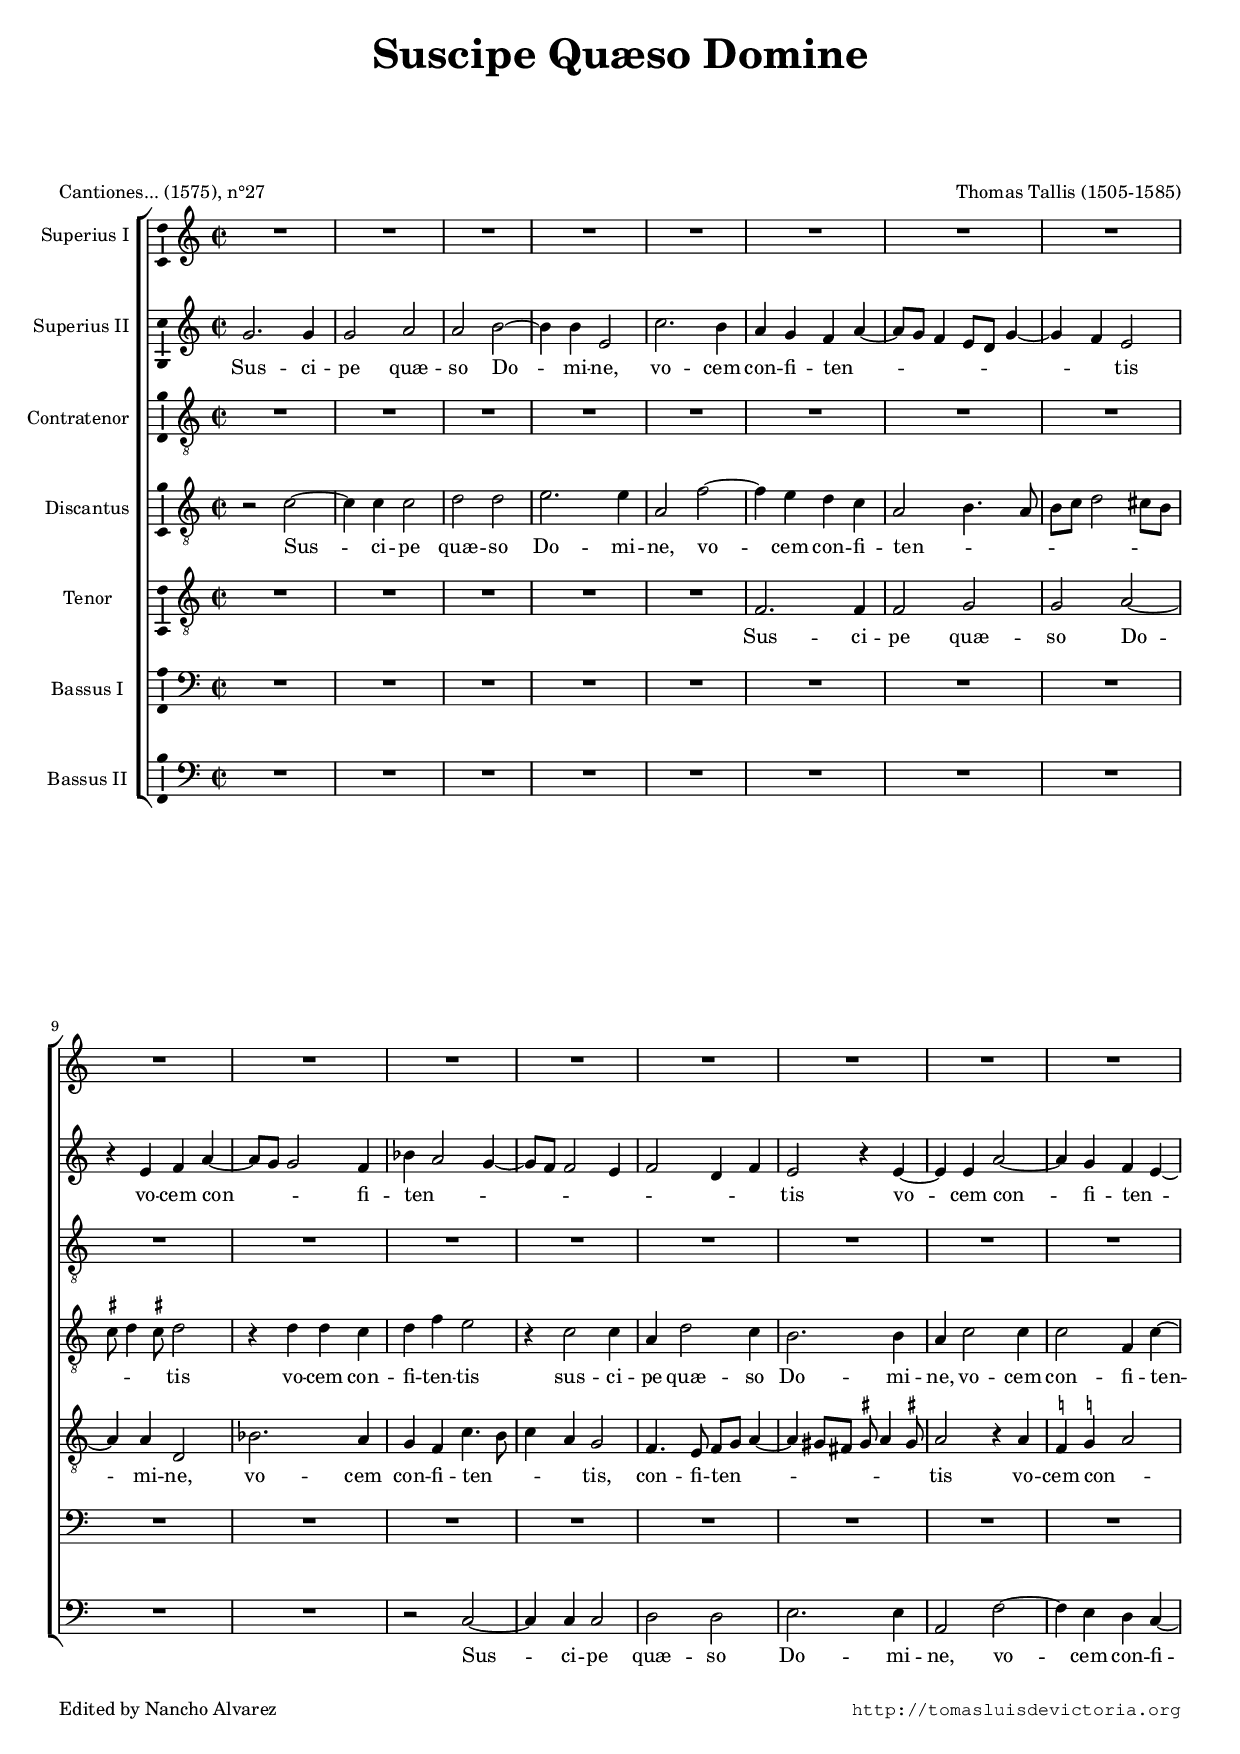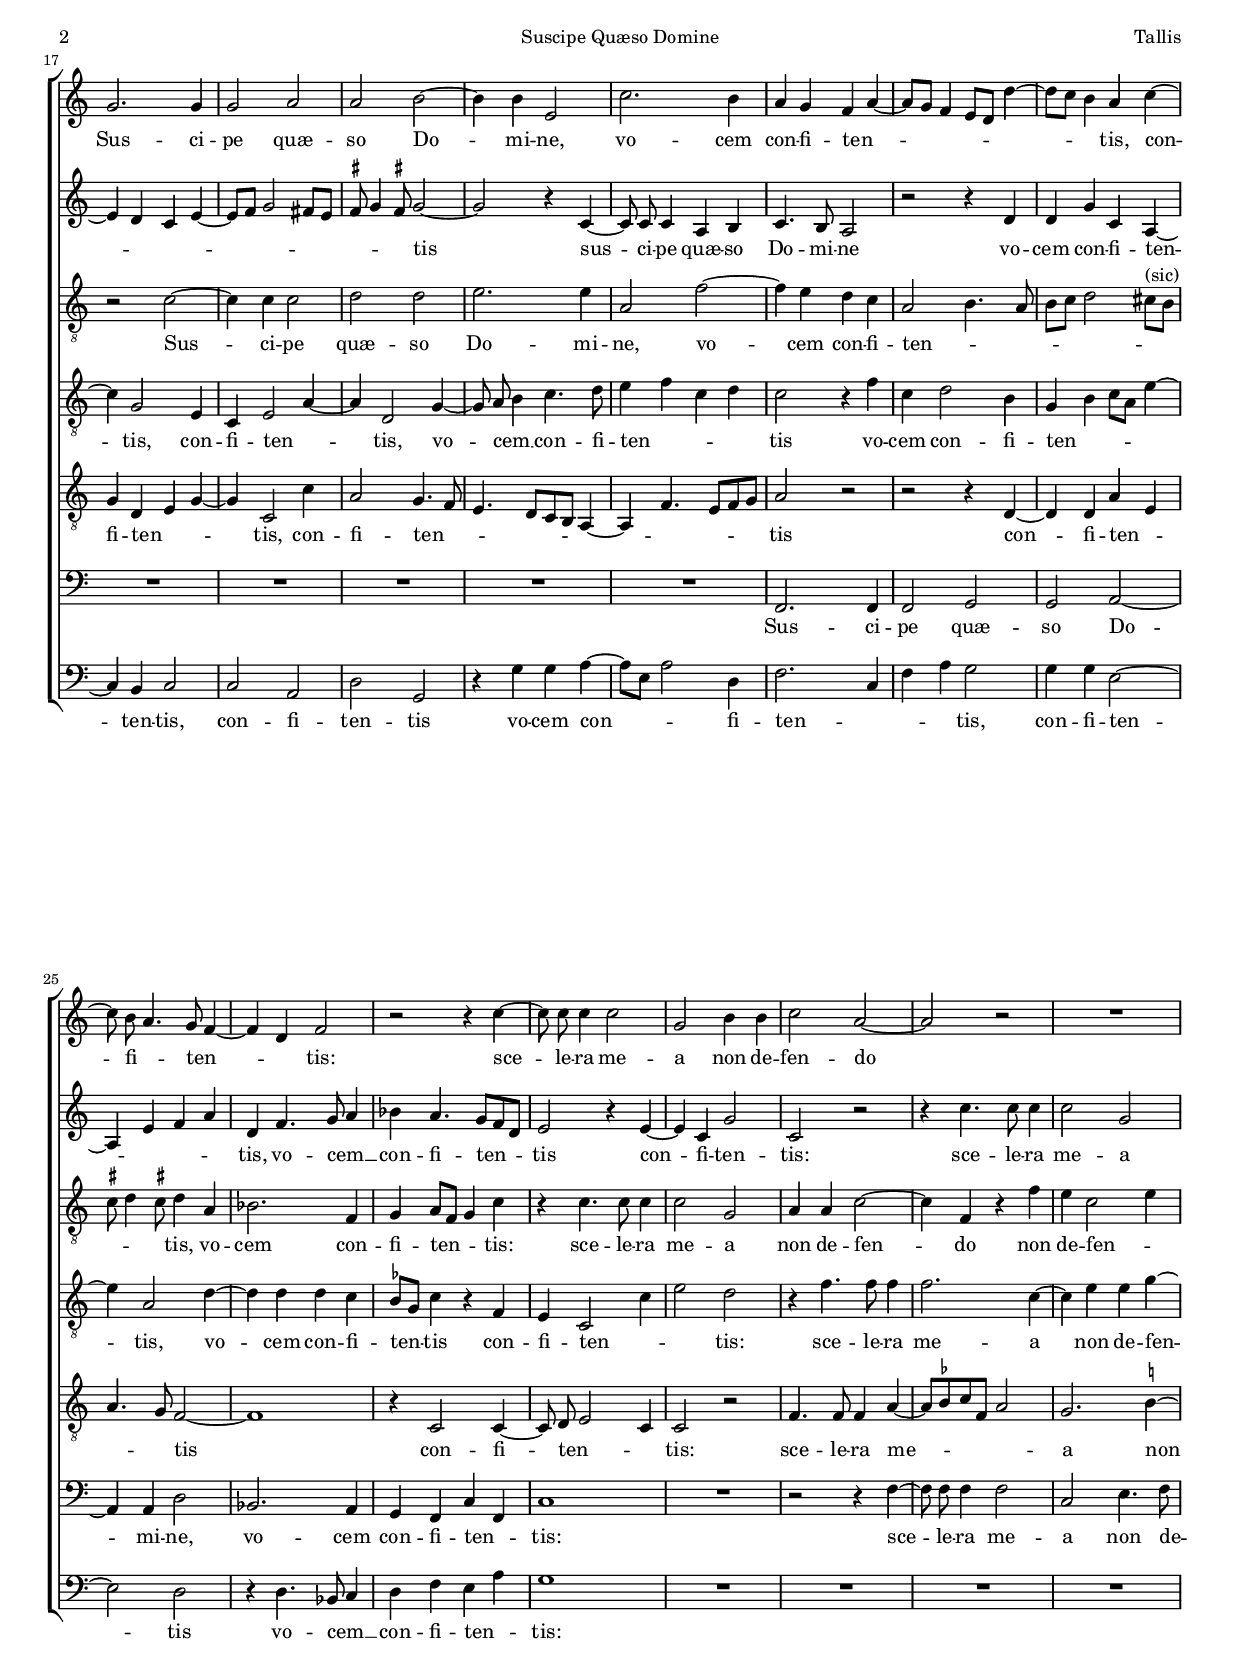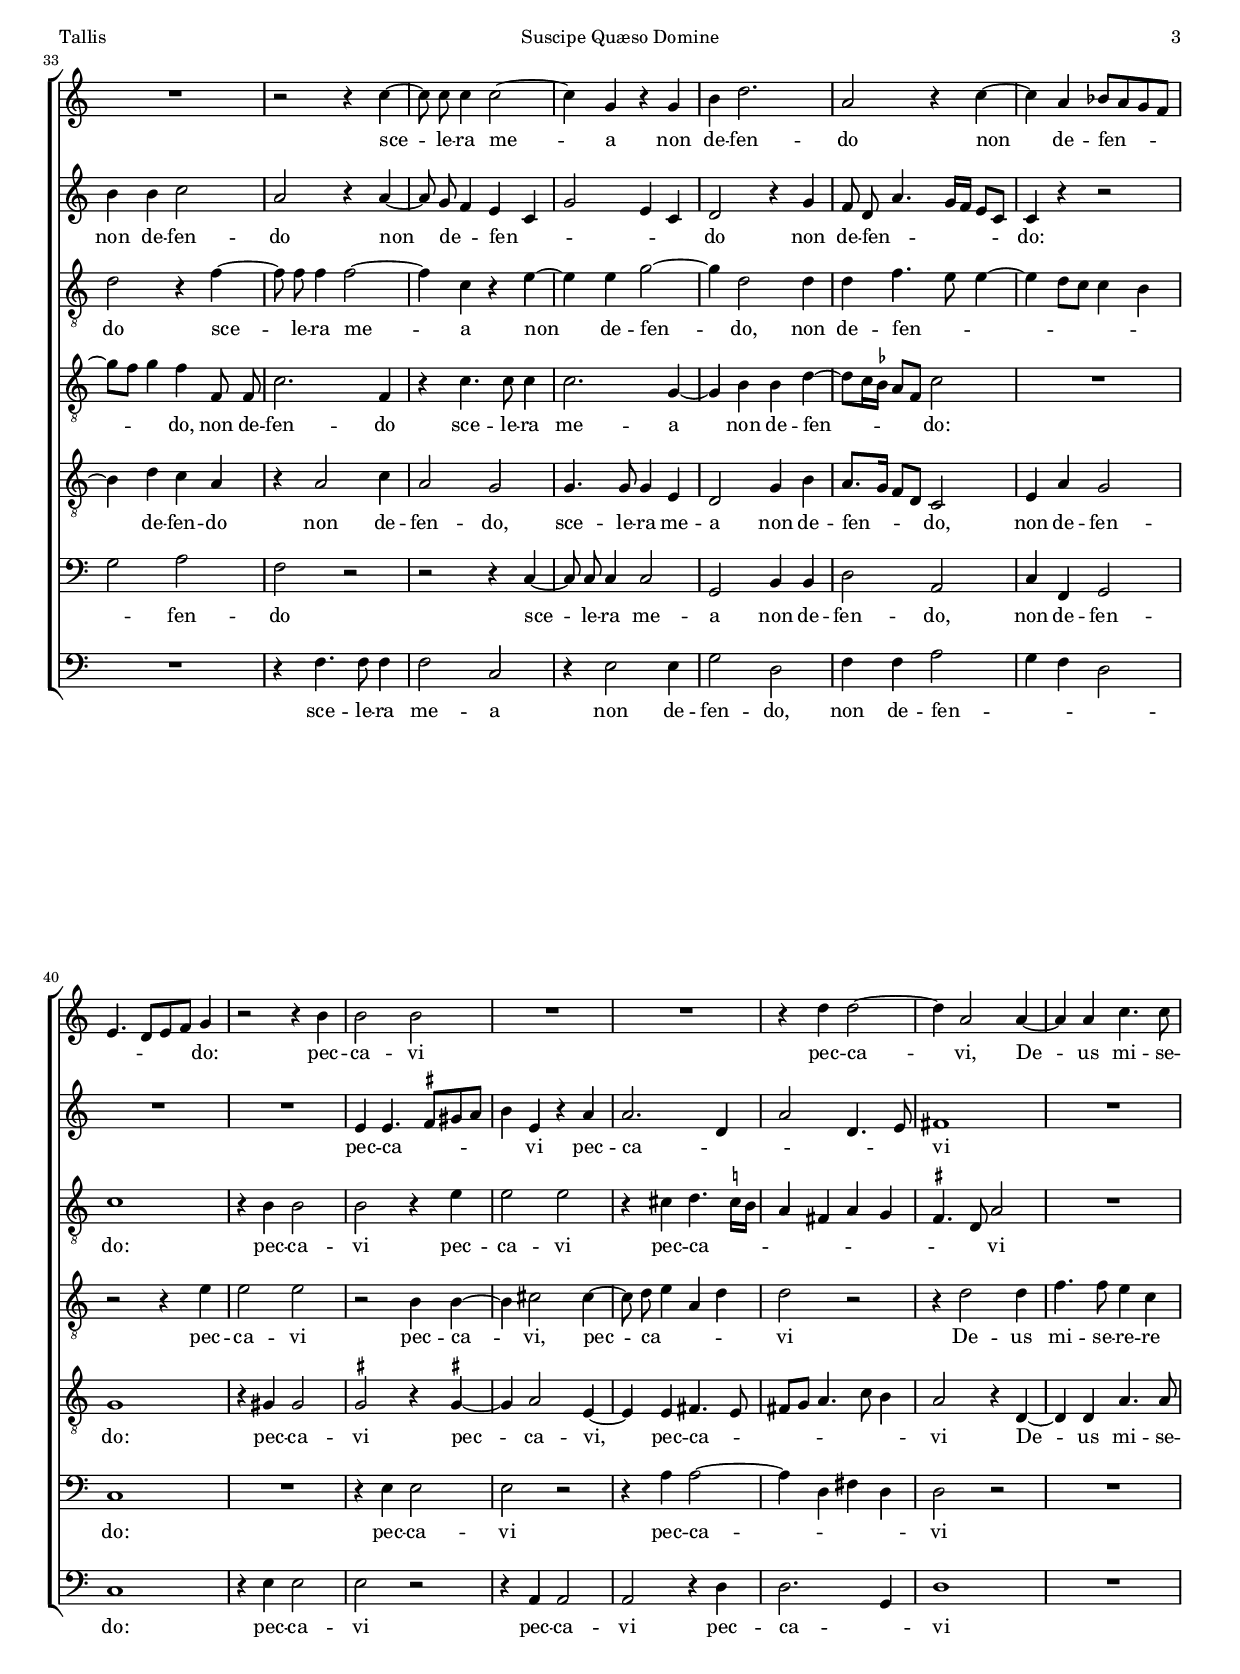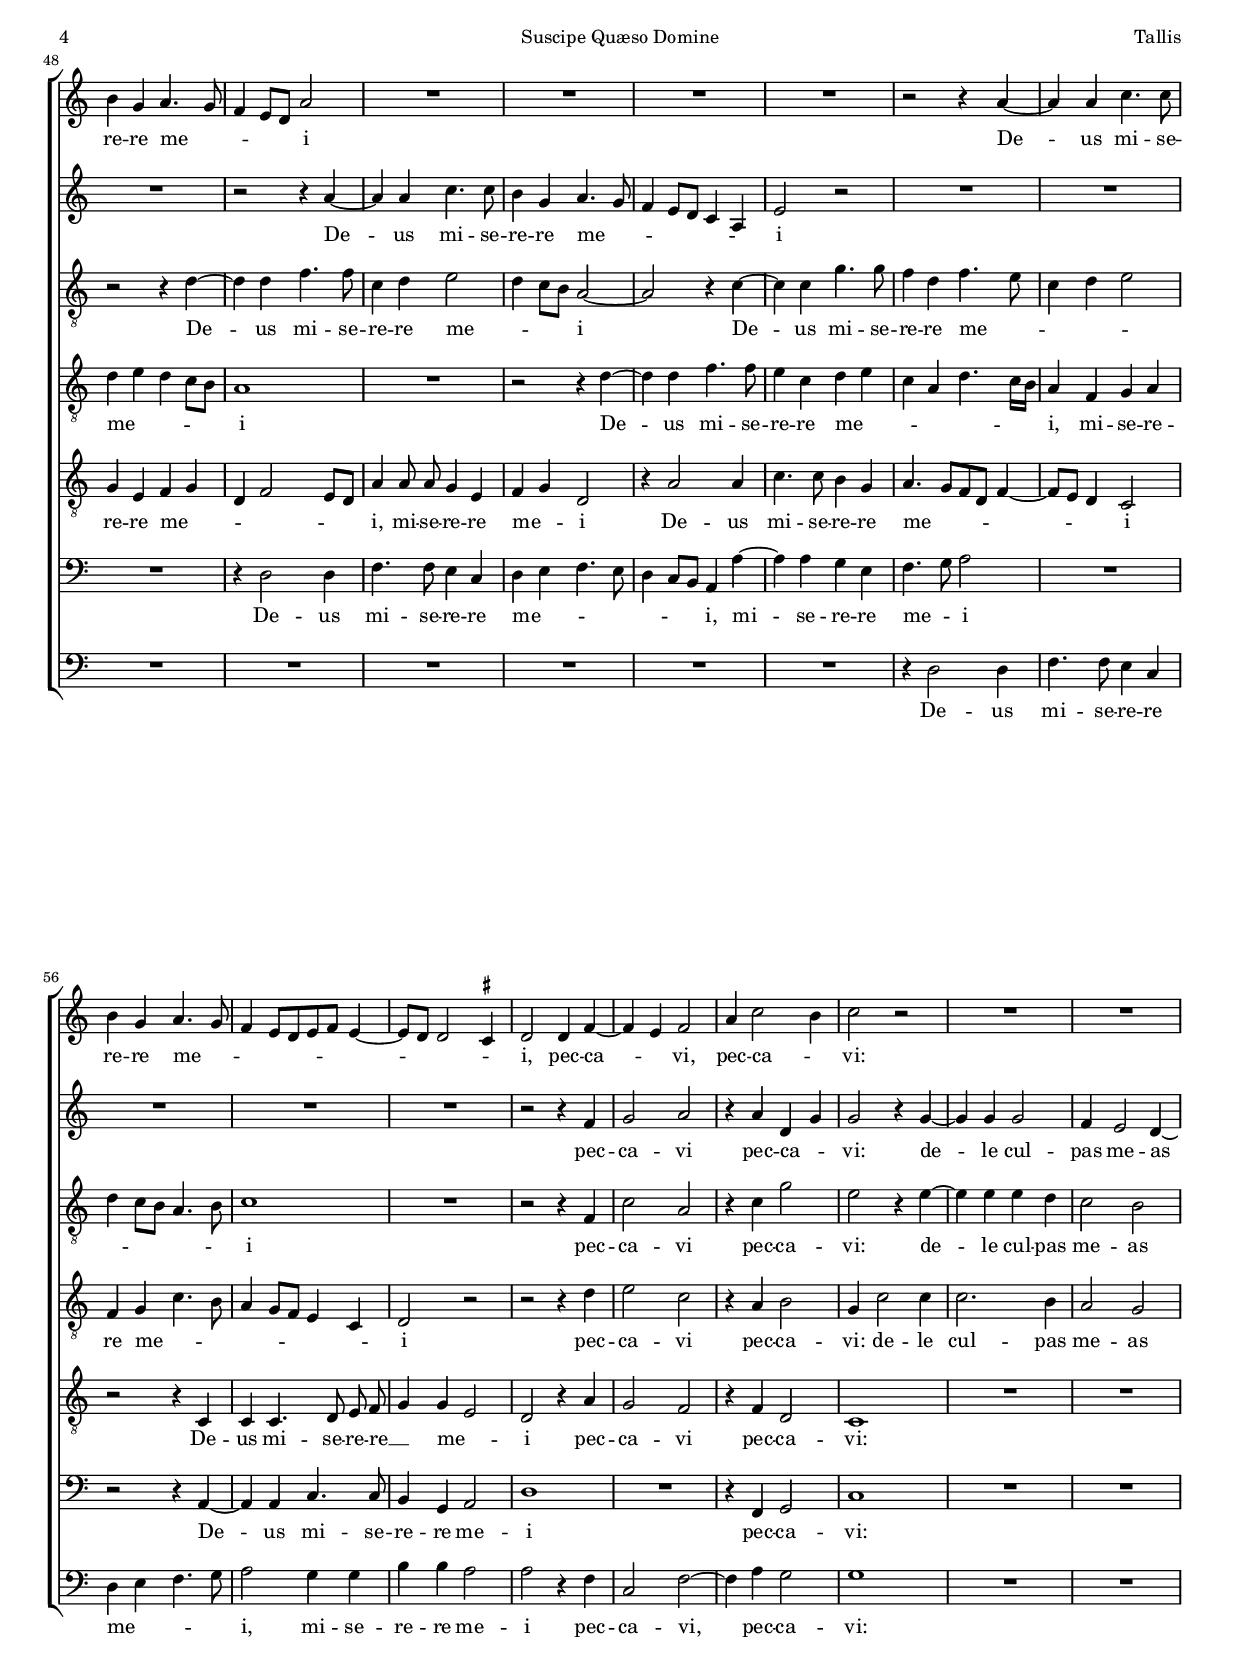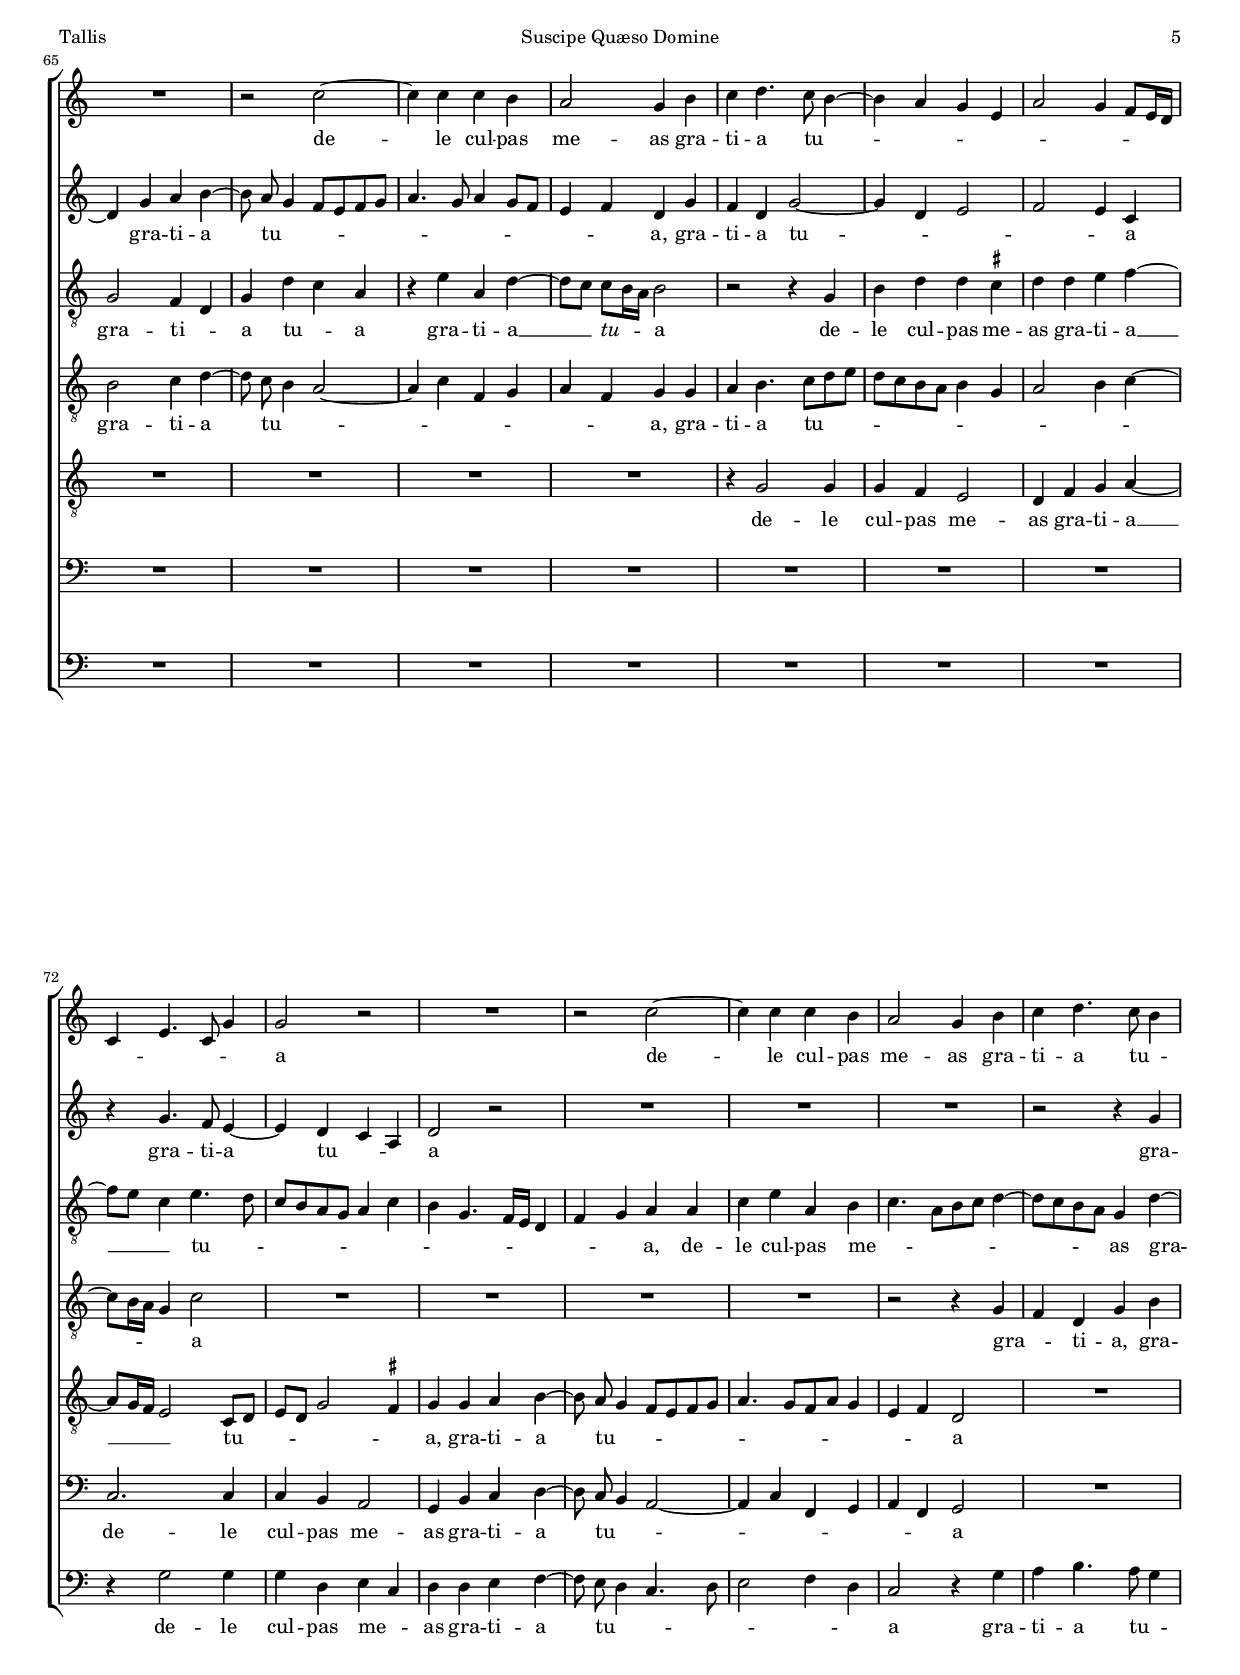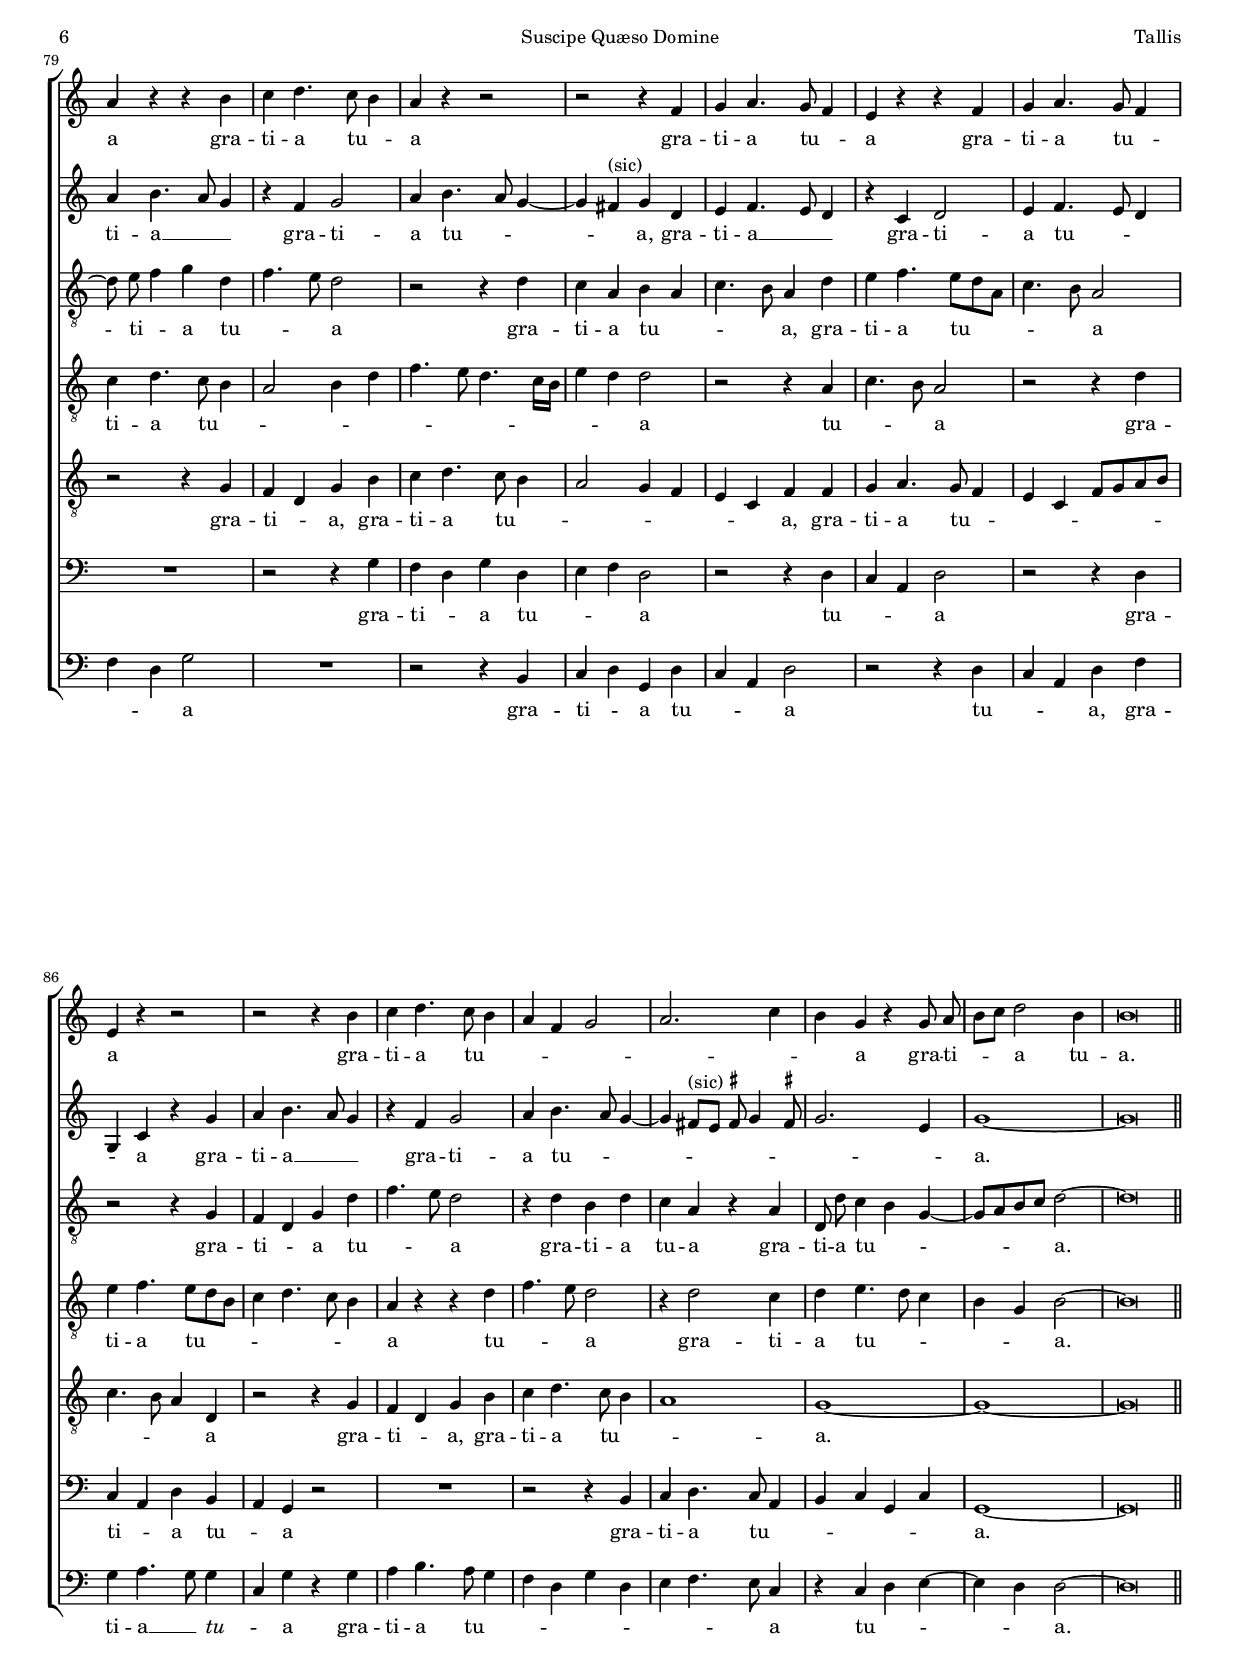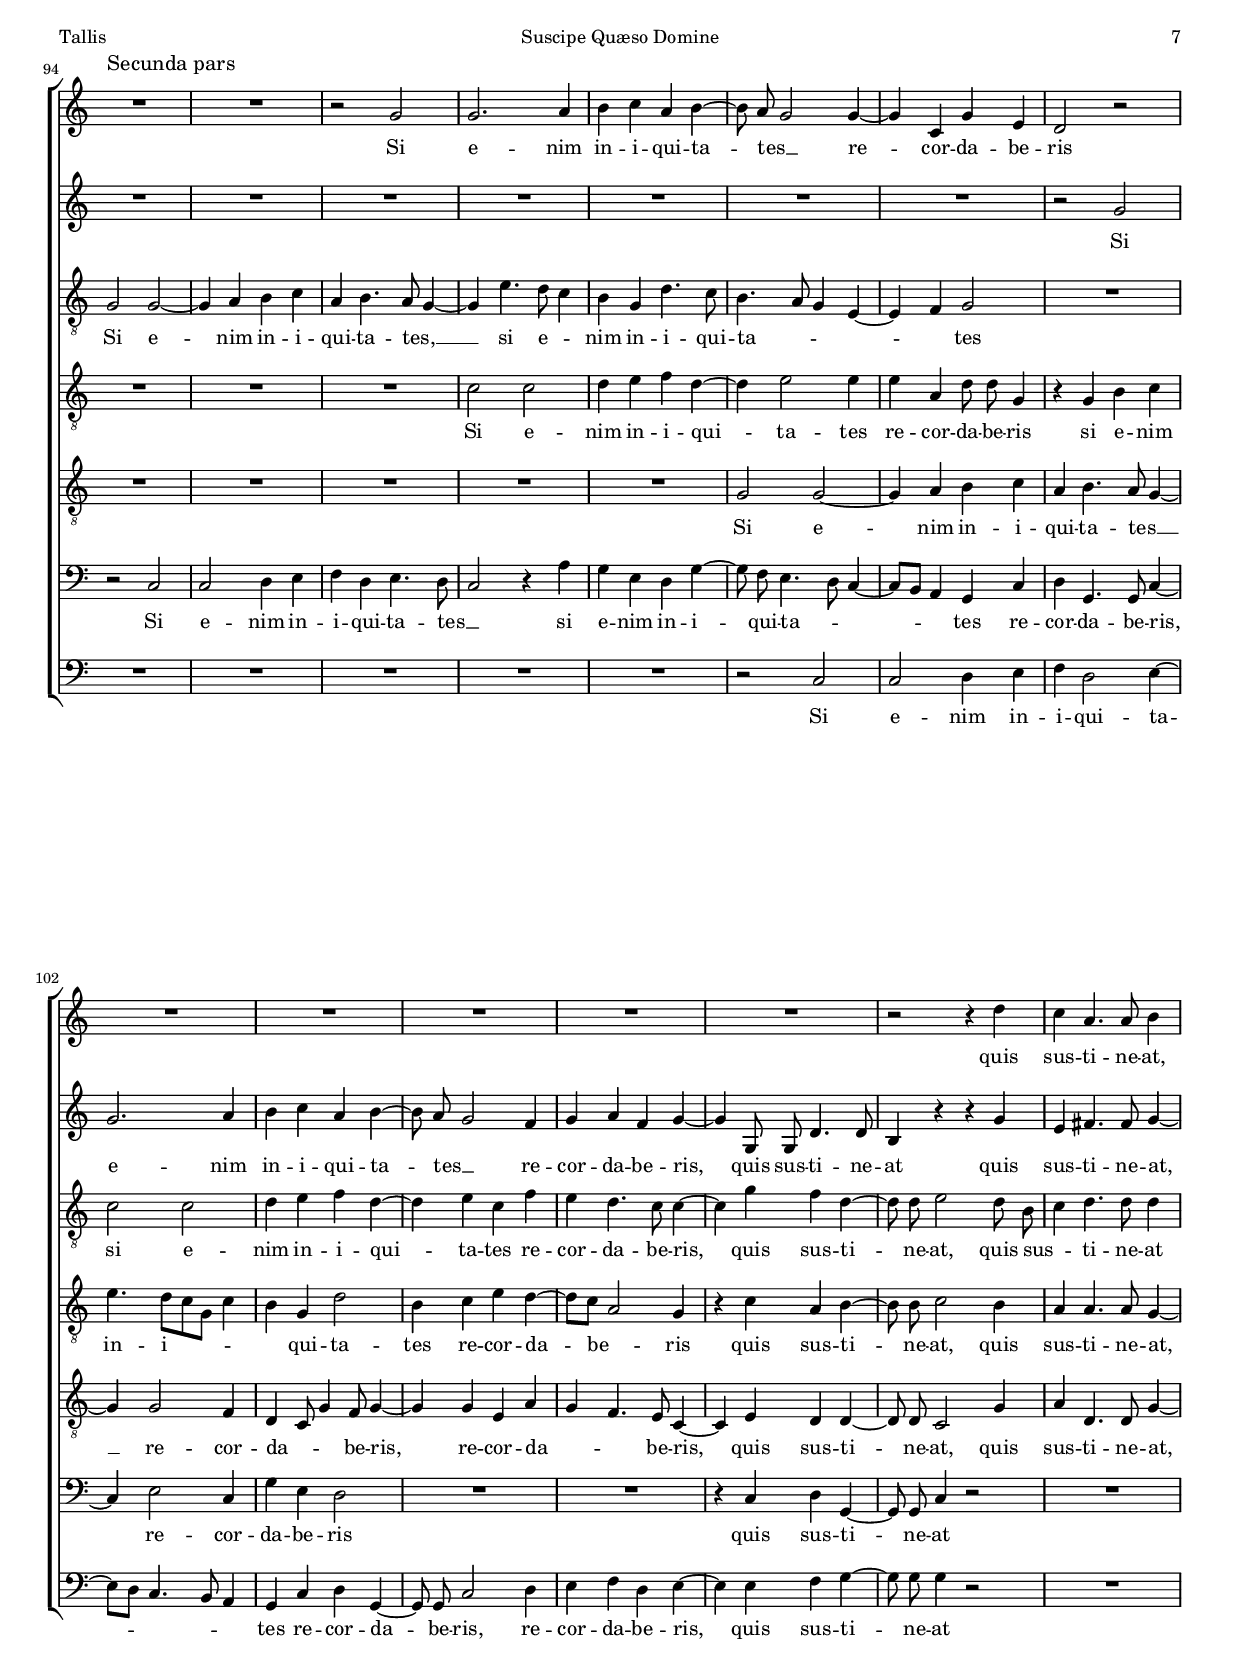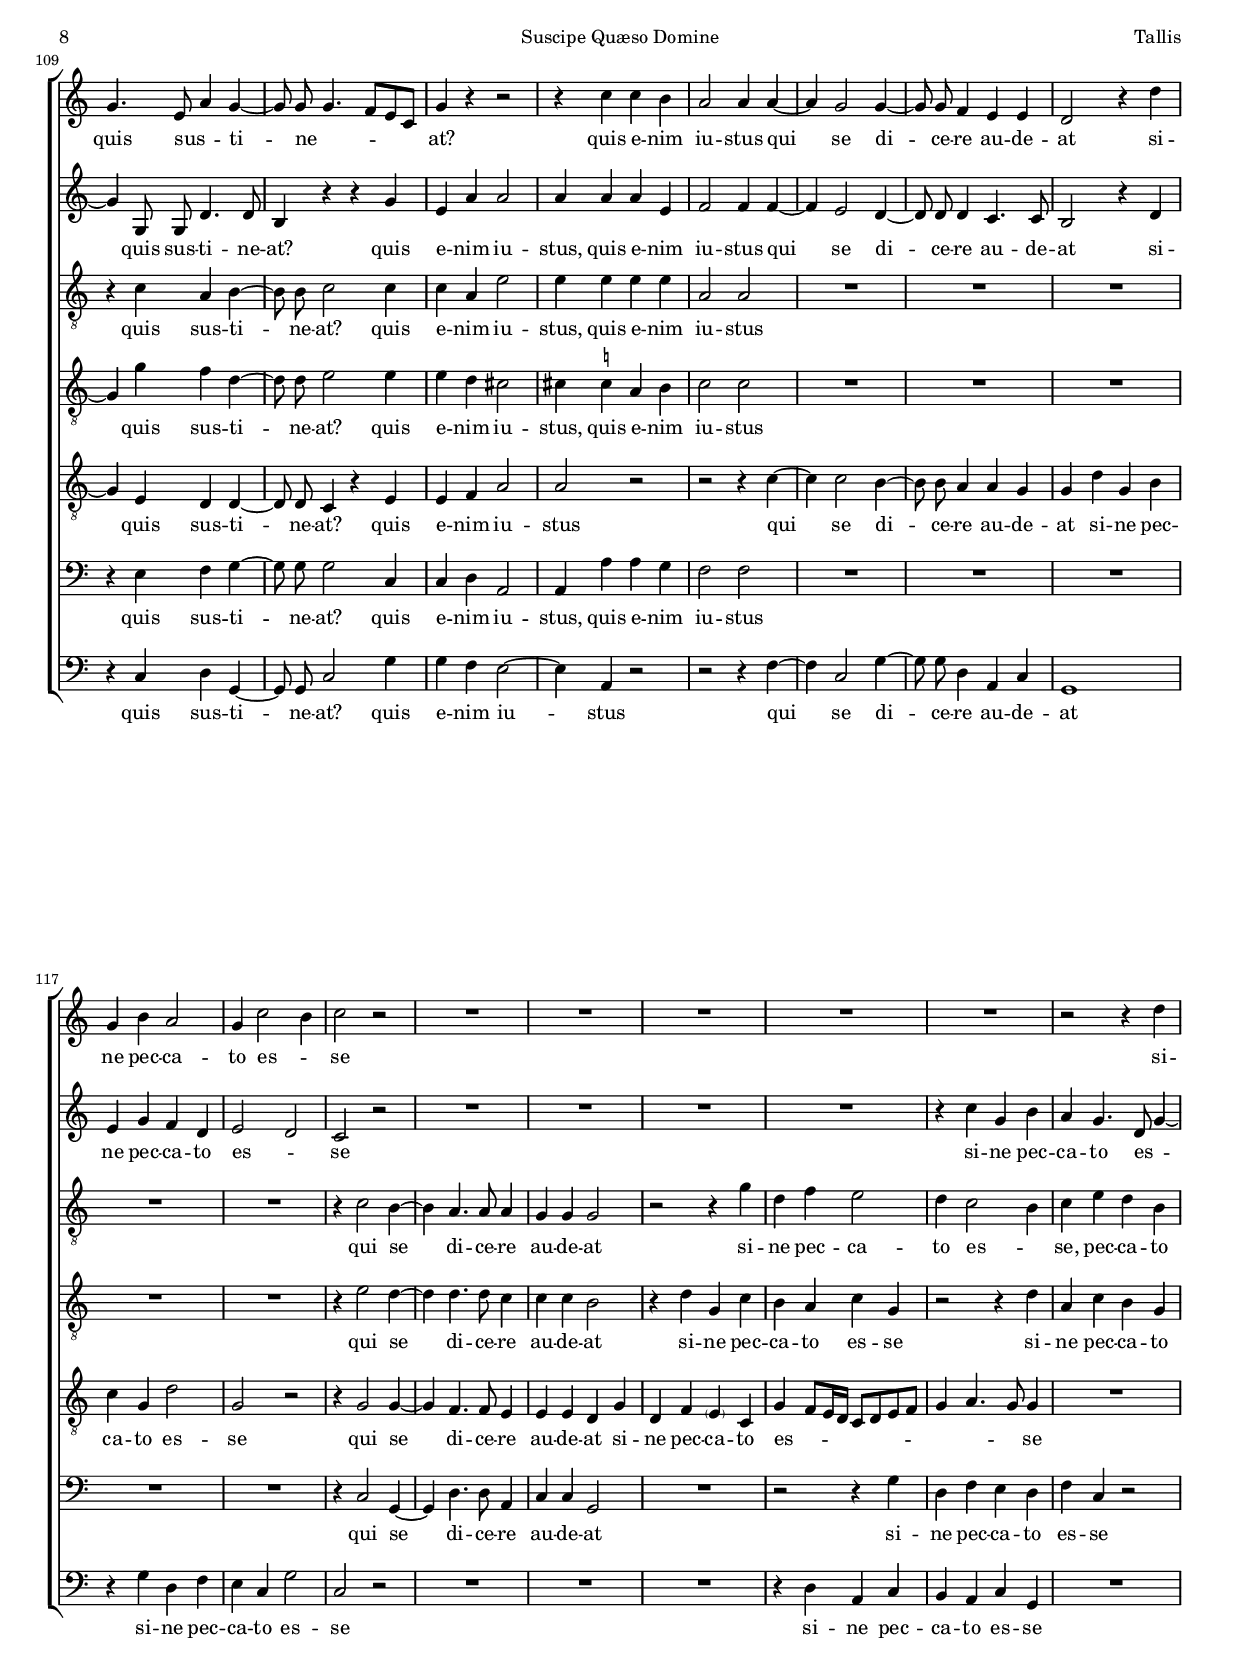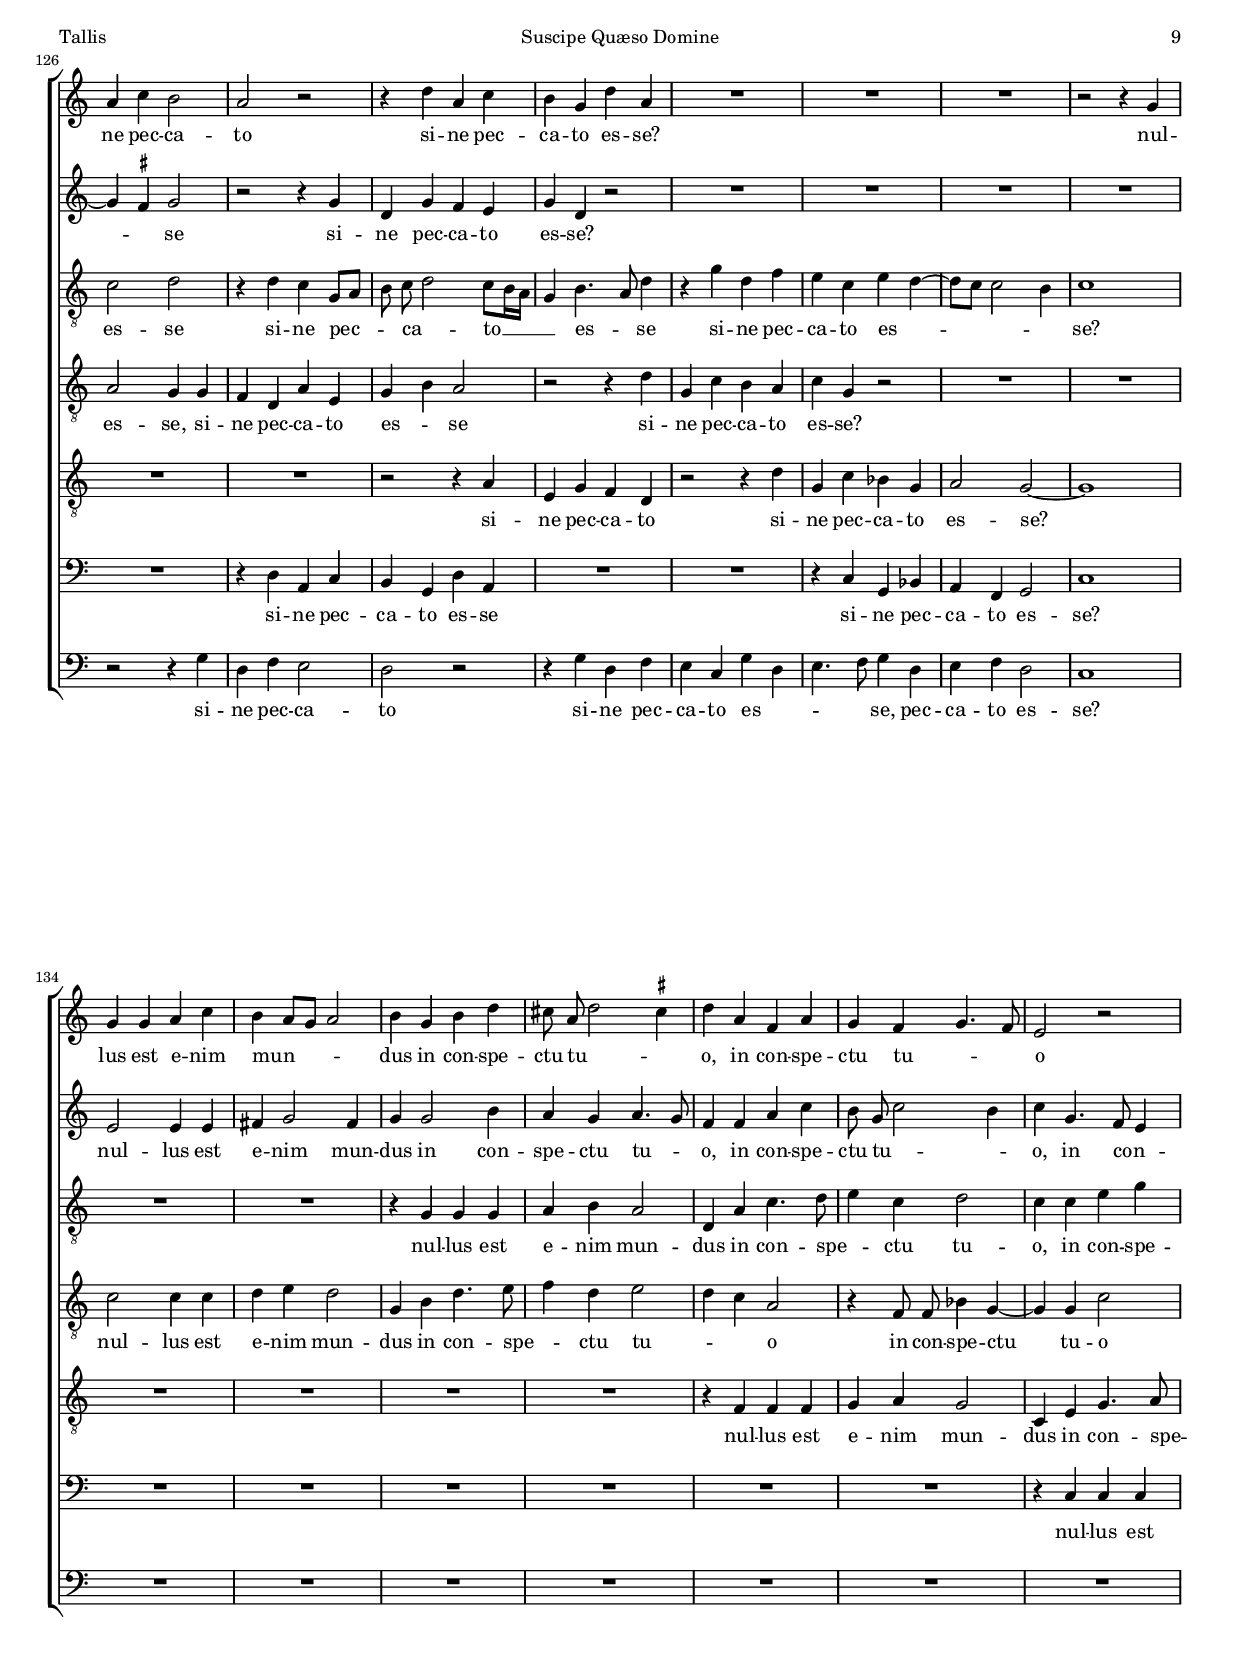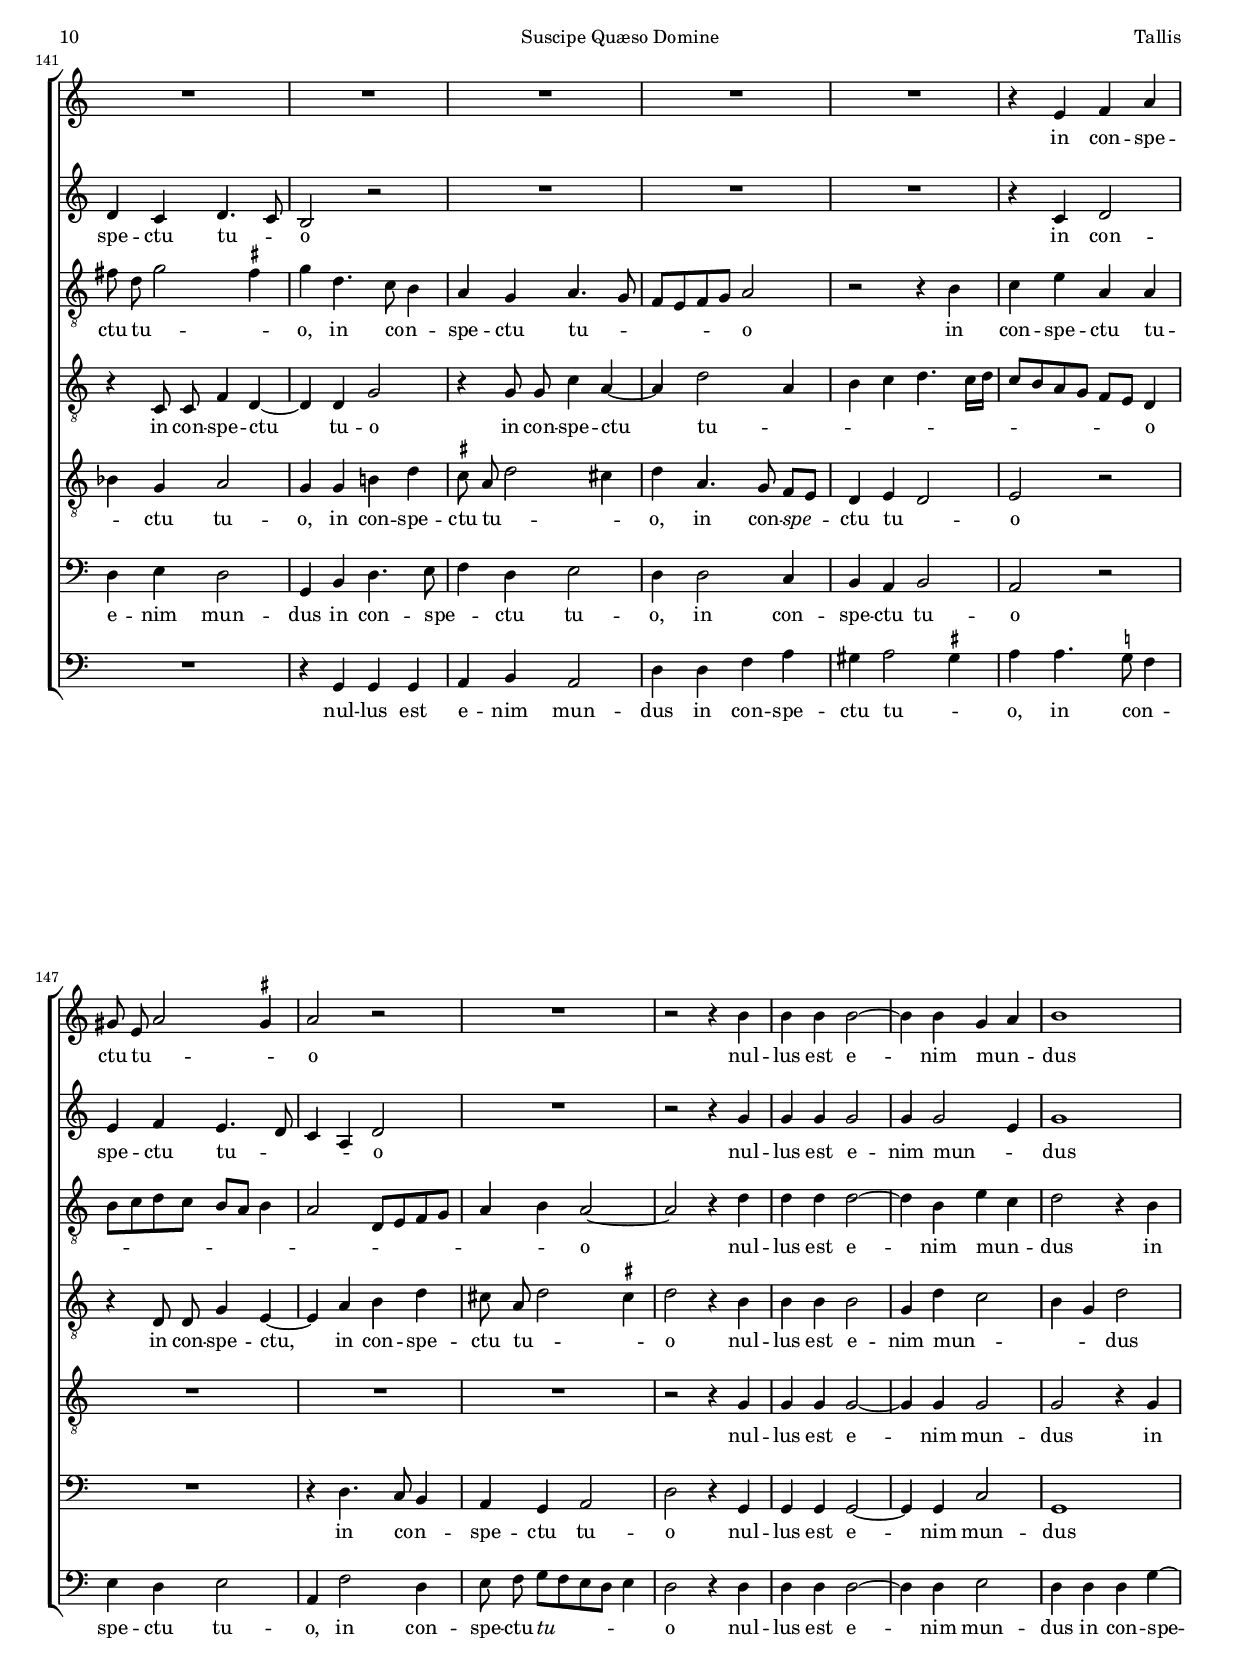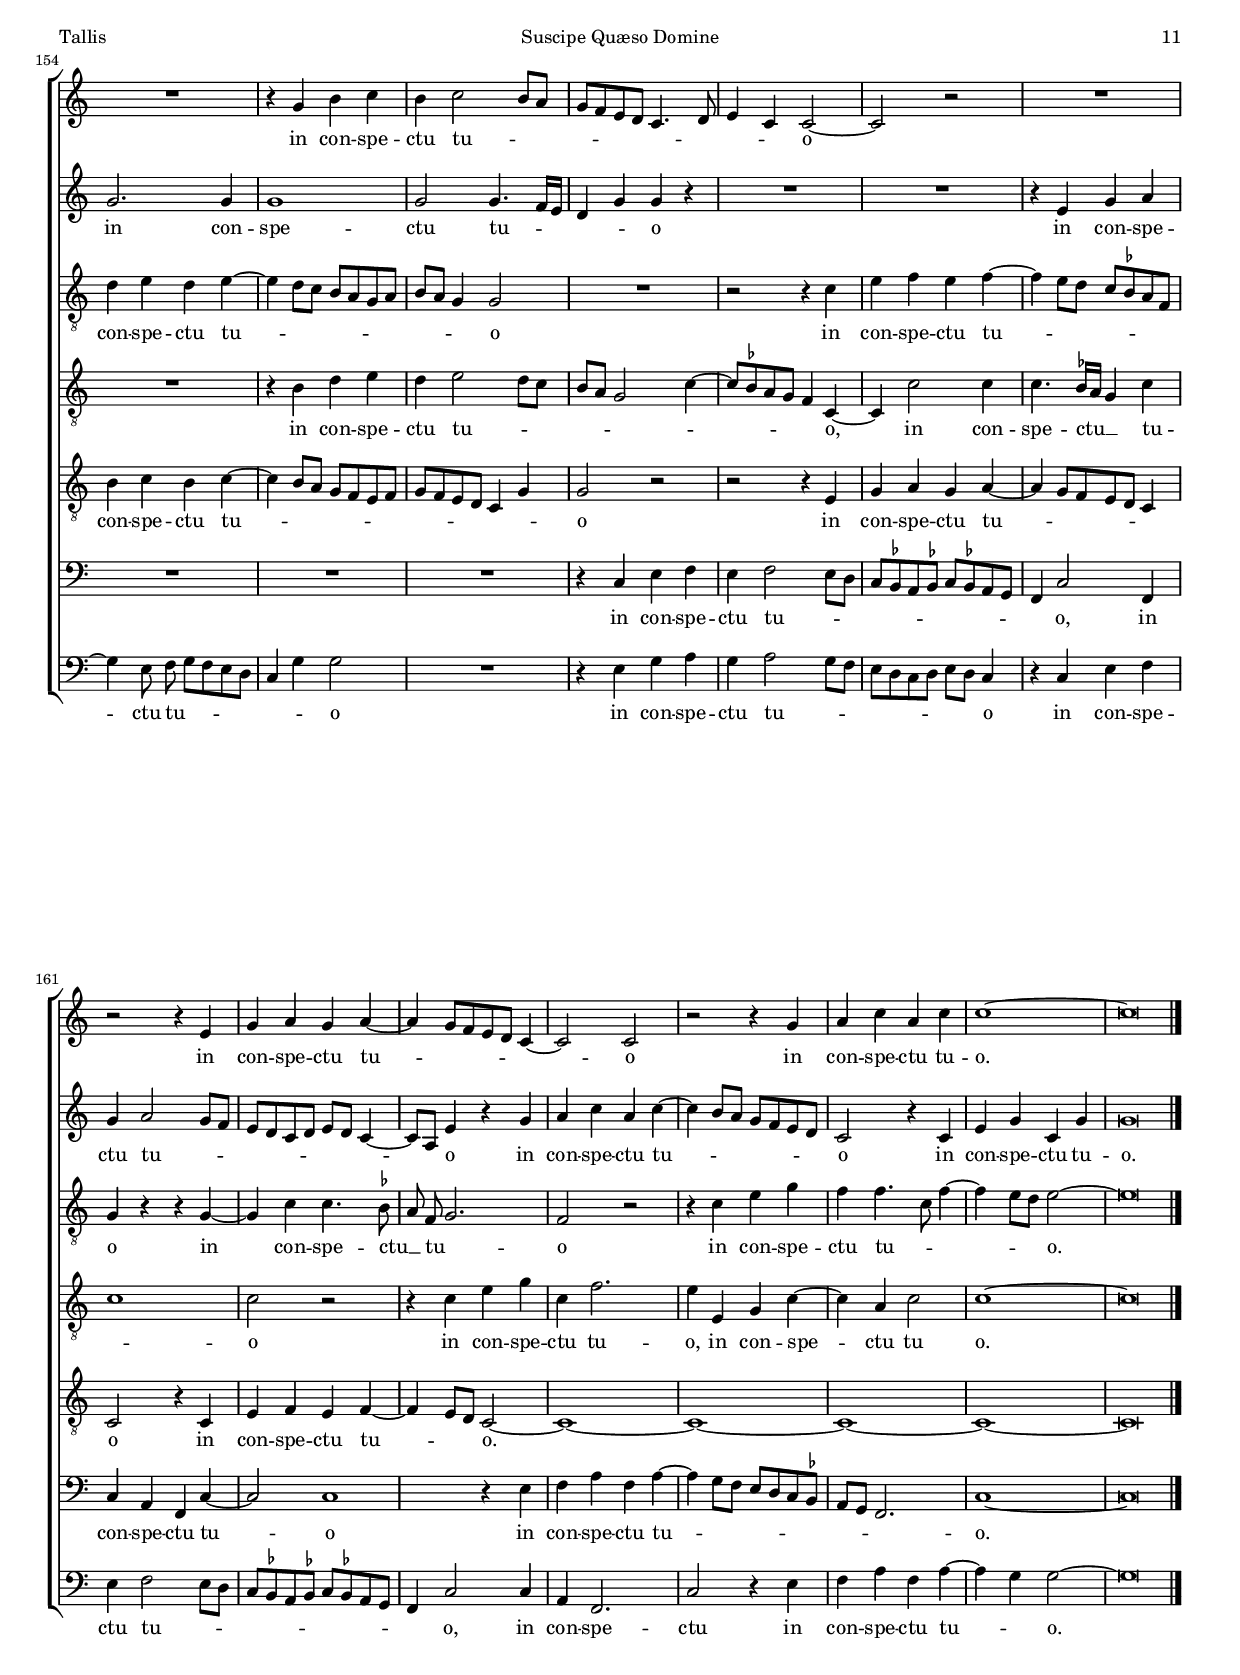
\version "2.11.45"

#(set-default-paper-size "a4")
#(set-global-staff-size 16)
#(ly:set-option 'point-and-click #f)

ss=\once \set suggestAccidentals = ##t
italicas=\override LyricText #'font-shape = #'italic
rectas=\override LyricText #'font-shape = #'upright


\header {
	title=\markup{\bigger \bigger \bigger "Suscipe Quæso Domine" }
	subtitle=\markup{\column{ " " " " " " " " }}
	composer="Thomas Tallis (1505-1585)"
	%opus="(-)"
	poet="Cantiones... (1575), n°27"
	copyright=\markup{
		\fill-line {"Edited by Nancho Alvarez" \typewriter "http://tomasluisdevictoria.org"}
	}
%	tagline=""
}

global={\key c \major \time 2/2 \skip 1*93 \bar "||" \break
				\skip 1*75 \bar "|." }


cantus=\relative c''{
	R1*14
%15
	R1
	R
	g2. g4
	g2 a 
	a b ~
%20
	b4 b e,2
	c'2. b4
%22
	a4 g f a ~
	a8 g f4 e8 d d'4 ~
	d8 c b4 a c ~
	c8 \noBeam b a4. g8 f4 ~
	f d f2 |
	r2 r4 c' ~
	c8 \noBeam c c4 c2
	g b4 b |
	c2 a ~
%31
	a2 r
	R1
	R
	r2 r4 c ~
	c8 \noBeam c c4 c2 ~
	c4 g r g
	b d2. |
	a2 r4 c ~
	c4 a4 bes8 a g f 
	e4. d8[ e f] g4 
	r2 r4 b |
	b2 b |
%43
	R1
	R
	r4 d d2 ~
	d4 a2 a4 ~
	a a c4. c8
	b4 g a4. g8 
	f4 e8 d a'2 |
%50
	R1
	R
	R
	R
	r2 r4 a4 ~
	a a c4. c8
	b4 g a4. g8
	f4 e8[ d e f] e4 ~
	e8 d d2 \ss cis4 
	d2 d4 f ~
	f e f2
	a4 c2 b4 
	c2 r |
%63
	R1
	R
	R
	r2 c ~
	c4 c c b 
	a2 g4 b |
	c4 d4. c8 b4 ~ b a4 g e
	a2 g4 f8 e16 d c4 e4. c8 g'4
	g2 r R1
	r2 c2 ~ c4 c4 c b 
	a2 g4 b c d4. c8 b4
	a4 r r b c d4. c8 b4
	a4 r r2 r r4 f
	g a4. g8 f4 e r r f
	g a4. g8 f4 e r r2
	r2 r4 b' c d4. c8 b4 
	a4 f g2 a2. c4 
	b4 g r4 g8 \noBeam a b c d2 b4
	b\breve*1/2
	\once \override TextScript #'padding = #2
	s4*0^\markup{\bigger "Secunda pars"}
	R1 R1
	r2 g2 g2. a4 b c a b4 ~ b8 
	\noBeam a8 g2 g4 ~ g c,4 g'e d2
	r2
	R1 R
	R1 R
	R1 r2
	r4 d' c a4. a8 b4
	g4. e8 a4 g4 ~ g8 \noBeam g8 g4. f8 e c g'4 r
	r2 r4 c c b
	a2 a4 a4 ~ a g2 g4 ~ g8 \noBeam g8 f4 e e
	d2 r4 d'4 g, b a2 g4 c2 b4
	c2 r R1 
	R1 R R R
	r2 r4 d a c b2
	a2 r2 r4 d a c b g d' a R1 R R r2 r4
	g g g a c b a8 g a2 b4 g b d
	cis8 \noBeam a d2 \ss cis!4 d a f a 
	g f g4. f8 e2 r2
	R1 R
	R1 R
	R1 r4 e f a
	gis8 \noBeam e a2 \ss gis!4 a2 r
	R1 r2 r4 b
	b b b2 ~ b4 b4 g a b1
	R1 r4 g 
	b c b c2 b8 a g f e d c4. d8 e4 c c2 ~
	c2 r2 R1
	r2 r4 e
	g a g a4 ~ a4 g8[ f
	e d] c4 ~ c2 c2
	r2 r4 g'a c a c
	c1 ~ c\breve*1/2
}

cantusdos=\relative c''{
	g2. g4
	g2 a 
	a b ~
	b4 b e,2
%5
	c'2. b4 |
	a4 g f a ~
	a8 g f4 e8 d g4 ~
	g f4 e2
	r4 e f a ~
%10	
	a8 g g2 f4 
	bes4 a2 g4 ~
	g8 f f2 e4
	f2 d4 f |
	e2 r4 e4 ~
%15	
	e e a2 ~
	a4 g f e ~
	e d c e ~
	e8 f g2 fis8 e
	\ss fis! g4 \ss fis!8 g2 ~
%20	
	g2 r4 c,4 ~
	c8 \noBeam c8 c4 a b | 
%22
	c4. b8 a2
	r2 r4 d
	d g c, a ~
	a e' f a
	d, f4. g8 a4
	bes a4. g8 f d
	e2 r4 e ~
	e c4 g'2
	c, r
%33
	r4 c'4. c8 c4
	c2 g
	b4 b c2 |
	a r4 a ~
	a8 \noBeam g f4 e c
	g'2 e4 c |
	d2 r4 g
	f8 \noBeam d a'4. g16[ f] e8[ c]
	c4 r r2 |
	R1
	R
	e4 e4. \ss fis8 gis a | 
%43
	b4 e, r a
	a2. d,4
	a'2 d,4. e8
	fis1
	R1
	R
	r2 r4 a ~ |
%50
	a4 a c4. c8
	b4 g a4. g8
	f4 e8 d c4 a
	e'2 r2
	R1
	R
	R
	R
	R
	r2 r4 f4
	g2 a 
	r4 a d, g
	g2 r4 g ~ |
%63
	g4 g g2 
	f4 e2 d4 ~
	d g a b ~
	b8 \noBeam a g4 f8 e f g
	a4. g8 a4 g8 f 
	e4 f d g | 
	f4 d g2 ~ g4 d4 e2
	f e4 c r g'4. f8 e4 ~
	e d c a d2 r
	R1 R
	R1 r2 r4 g4
	a b4. a8 g4 r4 f g2
	a4 b4. a8 g4 ~ g fis4^"(sic)" g d
	e f4. e8 d4 r4 c d2 
	e4 f4. e8 d4 g, c r4 g'
	a b4. a8 g4 r4 f4 g2
	a4 b4. a8 g4 ~ g fis8^"(sic)" e \ss fis! g4 \ss fis!8
	g2. e4 g1 ~
	g\breve*1/2
	R1 R R R R
	R R r2
	g2 g2. a4 b c a b4 ~ b8
	\noBeam a8 g2 f4 g a f g ~
	g g,8 \noBeam g d'4. d8 b4 r
	r g'e fis4. fis8 g4 ~
	g g,8 \noBeam g d'4. d8 b4 r r g' e a
	a2 a4 a a e
	f2 f4 f4 ~ f e2 d4 ~ d8 \noBeam d8 d4 c4. c8 
	b2 r4 d e g f d e2 d
	c r2 R1 R
	R R
	r4 c' g b 
	a g4. d8 g4 ~ g \ss fis4 g2
	r2 r4 g d g f e
	g d r2 R1
	R1 R
	R1 e2 e4 e
	fis4 g2 fis4 g g2 b4
	a4 g a4. g8 f4 f a c
	b8 \noBeam g c2 b4 c g4. f8 e4
	d c d4. c8 b2 r
	R1 R
	R1 r4 c d2
	e4 f e4. d8 c4 a d2
	R1 r2 r4 g
	g g g2 g4 g2
	e4 g1
	g2. g4 g1 
	g2 g4. f16 e
	d4 g g r R1
	R1 r4 e
	g a g a2 g8 f 
	e d c d e d c4 ~ c8 a8 e'4
	r4 g a c a c ~
	c b8 a g f e d c2 r4 c
	e g c, g' g\breve*1/2
}

altus=\relative c'{
	R1*14
%15
	R1
	R
	r2 c ~
	c4 c c2 |
	d d 
%20
	e2. e4 |
	a,2 f' ~	
%22
	f4 e d c
	a2 b4. a8 
	b c d2 cis8^"(sic)" b
	\ss cis d4 \ss cis!8 d4 a 
	bes2. f4 
	g a8 f g4 c
	r4 c4. c8 c4 |
	c2 g
	a4 a c2 ~
%33
	c4 f, r f'
	e c2 e4 |
	d2 r4 f ~
	f8 \noBeam f f4 f2 ~
	f4 c r e ~
	e e g2 ~
	g4 d2 d4 |
	d f4. e8 e4 ~
	e d8 c c4 b
	c1
	r4 b4 b2
	b r4 e |
%43
	e2 e
	r4 cis d4. \ss c16 b
	a4 fis a g
	\ss fis!4. d8 a'2
	R1
	r2 r4 d ~
	d d f4. f8 |
%50
	c4 d e2
	d4 c8 b a2 ~
	a r4 c ~
	c c g'4. g8 
	f4 d f4. e8
	c4 d e2
	d4 c8 b a4. b8
	c1
	R
	r2 r4 f,
	c'2 a 
	r4 c g'2
	e r4 e ~
%63
	e e e d 
	c2 b |
	g2 f4 d
	g d' c a
	r4 e' a, d4 ~
	d8[ c] c[ b16 a] b2 |
	r2 r4 g b d d \ss cis 
	d d e f4 ~ f8 e8 c4 e4. d8
	c b a g a4 c b g4. f16 e d4
	f4 g a a c e a, b
	c4. a8[ b c] d4 ~ d8 c8 b a g4 d'4 ~ d8
	\noBeam e8 f4 g d f4. e8 d2
	r2 r4 d c a b a
	c4. b8 a4 d e f4. e8 d a
	c4. b8 a2 r2 r4 g
	f d g d' f4. e8 d2
	r4 d b d c a r4 a
	d,8 \noBeam d' c4 b g4 ~ g8 a8 b c d2 ~ 
	d\breve*1/2
	g,2 g2 ~ g4 a4 b c a b4. 
	a8 g4 ~ g e'4. d8 c4 b g d'4. c8
	b4. a8 g4 e4 ~ e f4 g2 R1
	c2 c d4 e f d ~
	d e c f e d4. c8 c4 ~
	c g' f d4 ~ d8 \noBeam d8 e2
	d8 \noBeam b c4 d4. d8 d4
	r4 c a b4 ~ b8 \noBeam b8 c2 c4 c a
	e'2 e4 e e e 
	a,2 a R1 R
	R1 R R
	r4 c2 b4 ~ b a4. a8 a4 g g
	g2 r2 r4 g' d f e2 d4 c2 b4
	c4 e d b c2 d
	r4 d c g8 a b \noBeam c d2 c8 b16 a
	g4 b4. a8 d4 r4 g d f
	e c e d4 ~ d8 c8 c2 b4 
	c1 R1
	R1 r4 g g g 
	a b a2 d,4 a' c4. d8
	e4 c d2 c4 c e g 
	fis8 \noBeam d g2 \ss fis!4 g d4. c8 b4
	a4 g a4. g8 f e f g a2
	r2 r4 b4 c e a, a
	b8 c d c b a b4 a2 d,8 e f g
	a4 b a2 ~ a2 r4 d
	d d d2 ~ d4 b4 
	e c d2 r4 b
	d4 e d e4 ~ e d8 c 
	b a g a b a g4 g2
	R1 r2 r4 c
	e4 f e f4 ~ f e8 d 
	c \ss bes a f g4 r4 r4 g ~
	g c c4. \ss bes8 a \noBeam f g2.
	f2 r
	r4 c'e g f f4. c8 f4 ~
	f4 e8 d e2 ~ e\breve*1/2
}

tenor=\relative c'{
	r2 c ~
	c4 c c2
	d d 
	e2. e4 |
%5
	a,2 f' ~
	f4 e d c
	a2 b4. a8 
	b c d2 cis8 b
	\ss cis d4 \ss cis!8 d2
%10
	r4 d d c
	d f e2
	r4 c2 c4
	a d2 c4 |
	b2. b4
%15
	a c2 c4
	c2 f,4 c' ~
	c g2 e4
	c e2 a4 ~
	a d,2 g4 ~
%20
	g8 \noBeam a b4 c4. d8
	e4 f c d |	
%22
	c2 r4 f |
	c d2 b4
	g4 b c8 a e'4 ~
	e a,2 d4 ~
	d d d c | 
	\ss bes8 g c4 r f,
	e c2 c'4 
	e2 d |
	r4 f4. f8 f4
%33
	f2. c4 ~
	c e e g ~
	g8 f g4 f f,8 \noBeam f |
	c'2. f,4
	r4 c'4. c8 c4 
	c2. g4 ~
	g b b d ~
	d8[ c16 \ss bes] a8[ f] c'2
	R1 |
	r2 r4 e
	e2 e |
	r2 b4 b ~
%43
	b4 cis2 cis4 ~
	cis8 \noBeam d e4 a, d
	d2 r
	r4 d2 d4
	f4. f8 e4 c
	d e d c8 b
	a1 |
%50
	R
	r2 r4 d4 ~
	d d f4. f8 
	e4 c d e
	c a d4. c16 b
	a4 f g a | 
	f g c4. b8
	a4 g8 f e4 c
	d2 r
	r r4 d'
	e2 c
	r4 a b2
	g4 c2 c4 |
%63
	c2. b4
	a2 g
	b c4 d ~
	d8 \noBeam c b4 a2 ~
	a4 c f, g
	a f g g |
	a4 b4. c8 d e d c b a b4 g
	a2 b4 c4 ~ c8 b16 a g4 c2
	R1 R R
	R1
	r2 r4 g f d g b
	c d4. c8 b4 a2 b4 d
	f4. e8 d4. c16 b e4 d d2
	r2 r4 a c4. b8 a2
	r2 r4 d e f4. e8 d b c4 d4. c8 b4 a r4 r d
	f4. e8 d2 r4 d2 c4 d e4. d8 c4 b g b2 ~
	b\breve*1/2
	R1 R R
	c2 c d4 e f d ~
	d e2 e4 e a, d8 \noBeam d g,4 r4 g
	b c e4. d8[ c g] c4 b g d'2
	b4 c e d4 ~ d8 c8 a2 g4
	r4 c a b4 ~ b8 \noBeam b8 c2 
	b4 a a4. a8 g4 ~
	g g' f d4 ~ d8 \noBeam d8 e2 e4 e d 
	cis2 cis4 \ss c a b
	c2 c R1
	R1 R R R
	r4 e2 d4 ~ d d4. d8 c4 c c 
	b2 r4 d g, c
	b a c g
	r2 r4 d'
	a c b g a2 g4 g f d a'e g b a2
	r2 r4 d g, c b a
	c g r2 R1
	R c2 c4 c
	d e d2 g,4 b d4. e8
	f4 d e2 d4 c a2
	r4 f8 \noBeam f bes4 g4 ~ g g4 c2
	r4 c,8 \noBeam c f4 d4 ~ d d4 g2
	r4 g8 \noBeam g c4 a4 ~ a d2 a4
	b4 c d4. c16[ d] c8 b a g f e d4
	r4 d8 \noBeam d g4 e4 ~ e a4 b d
	cis8 \noBeam a d2 \ss cis!4 d2 r4 b
	b b b2 g4 d'
	c2 b4 g d'2
	R1 r4 b d e d e2 d8 c
	b a g2 c4 ~ c8 \ss bes8 a g f4 c ~
	c c'2 c4 c4. \ss bes16 a
	g4 c c1
	c2 r2 r4 c
	e g c, f2.
	e4 e, g c4 ~ c a4 c2
	c1 ~ c\breve*1/2
}

tenordos=\relative c{
	R1
	R
	R
	R
%5
	R
	f2. f4 
	f2 g 
	g a ~
	a4 a d,2
	bes'2. a4
	g4 f c'4. b8 |
	c4 a g2
	f4. e8 f g a4 ~
	a gis8 fis \ss gis! a4 \ss gis!8
	a2 r4 a
	\ss f! \ss g! a2
	g4 d e g ~
	g c,2 c'4
	a2 g4. f8 |
%20
	e4. d8[ c b] a4 ~
	a f'4. e8 f g
	a2 r
	r2 r4 d,4 ~
	d d a' e |
	a4. g8 f2 ~
	f1
	r4 c2 c4 ~
	c8 \noBeam d e2 c4
	c2 r |
	f4. f8 f4 a ~
%33
	a8 \ss bes c f, a2
	g2. \ss b!4 ~
	b d c a |
	r4 a2 c4
	a2 g
	g4. g8 g4 e |
	d2 g4 b
	a8.[ g16] f8[ d] c2
	e4 a g2 |
	g1
	r4 gis gis2
	\ss gis r4 \ss gis! ~ |
%43
	gis4 a2 e4 ~
	e e fis4. e8
	fis g a4. c8 b4
	a2 r4 d, ~
	d d a'4. a8
	g4 e f g
	d f2 e8 d |
%50
	a'4 a8 \noBeam a g4 e
	f g d2 
	r4 a'2 a4
	c4. c8 b4 g |
	a4. g8[ f d] f4 ~
	f8 e d4 c2
	r2 r4 c
	c c4. d8 \noBeam e \noBeam f |
	g4 g e2
	d r4 a'
	g2 f |
	r4 f d2
	c1 |
%63
	R1
	R
	R
	R
	R
	R
	r4 g'2 g4 g f e2
	d4 f g a4 ~ a8 g16 f e2 c8 d
	e d g2 \ss fis4 g g a b4 ~ b8
	\noBeam a8 g4 f8 e f g a4. g8[ f a] g4 
	e f d2 R1
	r2 r4
	g f d g b
	c d4. c8 b4 a2 g4 f
	e c f f g a4. g8 f4
	e4 c f8 g a b c4. b8 a4 d,
	r2 r4 g f d g b
	c d4. c8 b4 a1 
	g1 ~ g ~
	g\breve*1/2
	R1 R R
	R R
	g2 g2 ~ g4 a4 b c a b4.
	a8 g4 ~ g g2 f4 d c8 g'4 f8 g4 ~
	g g e a g f4. e8 c4 ~
	c e d d4 ~ d8 \noBeam d8 c2
	g'4 a d,4. d8 g4 ~
	g e d d4 ~ d8 \noBeam d8 c4 r e e f
	a2 a r2
	r2 r4 c4 ~ c c2 b4 ~ b8 \noBeam b8 a4 a g
	g d' g, b c g d'2 g, r2
	r4 g2 g4 ~ g f4. f8 e4 e e 
	d g d f <\parenthesize e>4 c
	g'4 f8 e16 d c8 d e f g4 a4. g8 g4
	R1 R R
	r2 r4 a
	e g f d r2 r4 d'
	g, c bes g a2 g ~
	g1 R1
	R1 R
	R1 r4 f f f 
	g a g2 c,4 e g4. a8 
	bes4 g a2 g4 g b! d
	\ss cis8 \noBeam a d2 cis!4 d a4. g8 \noBeam f e 
	d4 e d2 e r2
	R1 R R
	r2 r4 g
	g g g2 ~ g4 g4 
	g2 g r4 g
	b4 c b c4 ~ c b8 a 
	g f e f g f e d c4 g'
	g2 r2 r2 r4 e4
	g4 a g a4 ~ a g8[ f e d] c4 c2 r4 c
	e f e f4 ~ f e8 d
	c2 ~
	c1 ~ c ~ c ~ c ~ 
	c\breve*1/2
}

bassus=\relative c,{
	R1*8
	R1*13
%22
	f2. f4
	f2 g 
	g a ~
	a4 a d2 |
	bes2. a4
	g f c' f,
	c'1 |
	R
	r2 r4 f ~
%33
	f8 \noBeam f f4 f2
	c e4. f8 |
	g2 a 
	f r
	r2 r4 c ~
	c8 \noBeam c c4 c2 |
	g b4 b
	d2 a 
	c4 f, g2 |
	c1
	R
	r4 e4 e2 |
%43
	e2 r
	r4 a a2 ~
	a4 d, fis d
	d2 r
	R1
	R
	r4 d2 d4
%50
	f4. f8 e4 c |
	d4 e f4. e8 
	d4 c8 b a4 a' ~
	a a g e
	f4. g8 a2
	R1
	r2 r4 a,4 ~
	a a c4. c8
	b4 g a2
	d1
	R
	r4 f,4 g2
	c1
	R
	R
	R
	R
	R
	R
	R1 R R
	c2. c4 c b a2 g4 b c d4 ~ d8
	\noBeam c8 b4 a2 ~ a4 c4 f, g
	a f g2 R1
	R1 r2 r4 g'
	f d g d e f d2
	r2 r4 d c a d2
	r2 r4 d c a d b
	a g r2 R1
	r2 r4 b c d4. c8 a4 
	b c g c g1 ~
	g\breve*1/2
	r2 c c d4 e f d e4. d8 c2 r4 a' g e d g4 ~ g8
	\noBeam f8 e4. d8 c4 ~ c8 b8 a4 g c d g,4. 
	g8 c4 ~ c e2 c4 g'e d2
	R1 R
	r4 c d g,4 ~ g8 \noBeam g8 c4
	r2 R1 r4 e f g4 ~ g8 \noBeam g8 g2 c,4 c d
	a2 a4 a'a g
	f2 f R1 R
	R R R
	r4 c2 g4 ~ g d'4. d8 a4 c c
	g2 R1
	r2 r4 g' d f e d f c r2 R1
	r4 d a c b g d' a
	R1 R
	r4 c g bes a f g2
	c1 R1
	R1 R
	R1 R
	R1 r4 c c c
	d e d2 g,4 b d4. e8
	f4 d e2 d4 d2 c4
	b a b2 a r2 R1 r4
	d4. c8 b4
	a4 g a2 d r4 g,
	g g g2 ~ g4 g4
	c2 g1
	R1 R R
	r4 c e f e f2 e8 d
	c8 \ss bes a \ss bes! c \ss bes! a g f4 c'2
	f,4 c'a f c' ~ c2 c1
	r4 e f a f a ~
	a g8 f e d c \ss bes! a g f2.
	c'1 ~ c\breve*1/2
}

bassusdos=\relative c{
	R1*10
	r2 c ~
	c4 c c2 
	d2 d
	e2. e4 |
	a,2 f' ~
	f4 e d c ~
	c b c2
	c a
	d g, |
	r4 g' g a ~
	a8 e a2 d,4 |
%22
	f2. c4
	f a g2
	g4 g e2 ~
	e d |
	r4 d4. bes8 c4
	d f e a 
	g1
	R 
	R
%33
	R
	R
	R |
	r4 f4. f8 f4
	f2 c
	r4 e2 e4
	g2 d |
	f4 f a2
	g4 f d2
	c1 |
	r4 e4 e2
	e2 r |
%43
	r4 a,4 a2
	a r4 d
	d2. g,4 
	d'1 
	R1
	R |
%50
	R
	R
	R
	R
	R
	r4 d2 d4
	f4. f8 e4 c
	d e f4. g8
	a2 g4 g
	b b a2
	a r4 f
	c2 f ~
	f4 a g2
	g1 |
%63
	R
	R
	R
	R
	R
	R
	R1 R R
	r4 g2 g4
	g4 d e c d d e f4 ~ f8 
	\noBeam e8 d4 c4. d8 e2 f4 d
	c2 r4 g' a b4. a8 g4
	f4 d g2 R1
	r2 r4 b, c d g, d'
	c a d2 r2 r4 d
	c a d f g a4. g8 g4
	c, g'r4 g a b4. a8 g4
	f d g d e f4. e8 c4
	r4 c d e4 ~ e d4 d2 ~ |
	d\breve*1/2
	R1 R R R R
	r2 c c d4 e f d2
	e4 ~ e8 d8 c4. b8 a4 g c d g,4 ~ g8 
	\noBeam g8 c2 d4 e f d e ~
	e e f g4 ~ g8 \noBeam g8 g4
	r2 R1 r4
	c, d g,4 ~ g8 \noBeam g8 c2 g'4 g f 
	e2 ~ e4 a,4 r2
	r2 
	r4 f'4 ~ f4 c2 g'4 ~ g8 \noBeam g8 d4 a c 
	g1 r4 g' d f e c g'2
	c,2 r2 R1 R
	R1 r4
	d a c b a c g
	R1 r2 r4 g'
	d f e2 d r2
	r4 g d f e c g' d
	e4. f8 g4 d e f d2 
	c1 R1
	R R
	R R R R R
	r4 g g g 
	a b a2 d4 d f a
	gis4 a2 \ss gis!4 a4 a4. \ss g!8 f4 
	e4 d e2 a,4 f'2 d4
	e8 \noBeam f \noBeam g[ f e d] e4 d2 r4 d
	d d d2 ~ d4 d4
	e2 d4 d d g ~
	g e8 \noBeam f g f e d c4 g'
	g2 R1
	r4 e g a g a2 g8 f
	e d c d e d c4 r4 c
	e f e f2 e8 d
	c \ss bes a \ss bes! c \ss bes! a g f4 c'2
	c4 a f2. c'2 r4 e f a f a ~
	a g g2 ~ g\breve*1/2
}


textocantus=\lyricmode{
Sus -- ci -- pe quæ -- so Do -- mi -- ne, vo -- cem
con -- fi -- ten -- _ _ _ _ _ _ _ _ tis,
con -- fi -- _ ten -- _ _ tis:
sce -- le -- ra me -- a 
non de -- fen -- do
sce -- le -- ra me -- a
non de -- fen -- do
non de -- fen -- _ _ _ _ _ _ _ do:
pec -- ca -- vi
pec -- ca -- vi,
De -- us mi -- se -- re -- re me -- _ _ _ _ i
De -- us mi -- se -- re -- re me -- _ _ _ _ _ _ _ _ _ _ i,
pec -- ca -- _ vi,
pec -- ca -- _ vi:
de -- le cul -- pas me -- as gra -- ti -- a tu -- _ _ _ _ _ _ _ _ _ _ _ _ _ a
de -- le cul -- pas me -- as gra -- ti -- a tu -- _ a
gra -- ti -- a tu -- _ a
gra -- ti -- a tu -- _ a
gra -- ti -- a tu -- _ a
gra -- ti -- a tu -- _ _ _ _ _ _ _ a
gra -- ti -- _ _ a tu -- a.
Si e -- nim in -- i -- qui -- ta -- tes __ _ re -- cor -- da -- be -- ris
quis sus -- ti -- ne -- at,
quis sus -- _ ti -- ne -- _ _ _ _ at?
quis e -- nim iu -- stus qui se di -- ce -- re au -- de -- at
si -- ne pec -- ca -- to es -- _ se
si -- ne pec -- ca -- to
si -- ne pec -- ca -- to es -- se?
nul -- lus est e -- nim mun -- _ _ _ dus in con -- spe -- ctu tu -- _ _ o,
in con -- spe -- ctu tu -- _ _ o
in con -- spe -- ctu tu -- _ _ o
nul -- lus est e -- nim mun -- _ dus
in con -- spe -- ctu tu -- _ _ _ _ _ _ _ _ _ _ o
in con -- spe -- ctu tu -- _ _ _ _ _ o
in con -- spe -- ctu tu -- o.
}


textocantusdos=\lyricmode{
Sus -- ci -- pe quæ -- so Do -- mi -- ne, 
vo -- cem con -- fi -- ten -- _ _ _ _ _ _ _ tis
vo -- cem con -- _ _ fi -- ten -- _ _ _ _ _ _ _ _ tis
vo -- cem con -- fi -- ten -- _ _ _ _ _ _ _ _ _ _ _ tis
sus -- ci -- pe quæ -- so
Do -- mi -- ne
vo -- cem con -- fi -- ten -- _ _ _ tis,
vo -- cem __ _ con -- fi -- ten -- _ _ tis
con -- fi -- ten -- tis:
sce -- le -- ra me -- a 
non de -- fen -- do
non de -- _ fen -- _ _ _ _ do
non de -- fen -- _ _ _ _ _ do:
pec -- ca -- _ _ _ _ vi
pec -- ca -- _ _ _ _ vi
De -- us mi -- se -- re -- re me -- _ _ _ _ _ _ i
pec -- ca -- vi
pec -- ca -- _ vi:
de -- le cul -- pas me -- as gra -- ti -- a
tu -- _ _ _ _ _ _ _ _ _ _ _ _ a,
gra -- ti -- a tu -- _ _ _ _ a
gra -- ti -- a tu -- _ _ a
gra -- ti -- a __ _ _ 
gra -- ti -- a tu -- _ _ _ a,
gra -- ti -- a __ _ _ 
gra -- ti -- a tu -- _ _ _ a
gra -- ti -- a __ _ _ 
gra -- ti -- a tu -- _ _ _ _ _ _ _ _ _ a.
Si e -- nim in -- i -- qui -- ta -- tes __ _ 
re -- cor -- da -- be -- ris, 
quis sus -- ti -- ne -- at
quis sus -- ti -- ne -- at,
quis sus -- ti -- ne -- at?
quis e -- nim iu -- stus,
quis e -- nim iu -- stus qui se di -- ce -- re au -- de -- at
si -- ne pec -- ca -- to es -- _ se
si -- ne pec -- ca -- to es -- _ _ se
si -- ne pec -- ca -- to es -- se?
nul -- lus est e -- nim mun -- dus
in con -- spe -- ctu tu -- _ o,
in con -- spe -- ctu tu -- _ _ o,
in con -- _ spe -- ctu tu -- _ o
in con -- spe -- ctu tu -- _ _ _ o
nul -- lus est e -- nim mun -- _ dus
in con -- spe -- ctu tu -- _ _ _ _ o
in con -- spe -- ctu tu -- _ _ _ _ _ _ _ _ _ _ o
in con -- spe -- ctu tu -- _ _ _ _ _ _ o
in con -- spe -- ctu tu -- o.
}

textoaltus=\lyricmode{
Sus -- ci -- pe quæ -- so Do -- mi -- ne, 
vo -- cem con -- fi -- ten -- _ _ _ _ _ _ _ _ _ _ tis,
vo -- cem con -- fi -- ten -- _ _ tis:
sce -- le -- ra me -- a 
non de -- fen -- do
non de -- fen -- _ do
sce -- le -- ra me -- a
non de -- fen -- do,
non de -- fen -- _ _ _ _ _ _ do:
pec -- ca -- vi
pec -- ca -- vi
pec -- ca -- _ _ _ _ _ _ _ _ vi
De -- us mi -- se -- re -- re me -- _ _ _ i
De -- us mi -- se -- re -- re me -- _ _ _ _ _ _ _ _ _ i
pec -- ca -- vi
pec -- ca -- vi:
de -- le cul -- pas me -- as
gra -- ti -- _ a tu -- _ a
gra -- ti -- a __ _ \italicas tu -- _ _ \rectas a
de -- le cul -- pas me -- as gra -- ti -- a __ _ _ tu -- _ _ _ _ _ _ _ _ _ _ _ _ _ _ a,
de -- le cul -- pas me -- _ _ _ _ _ _ _ _ as gra -- ti -- _ a tu -- _ _ a
gra -- ti -- a tu -- _ _ _ a,
gra -- ti -- a tu -- _ _ _ _ a
gra -- ti -- _ a tu -- _ _ a
gra -- ti -- a tu -- a
gra -- ti -- a tu -- _ _ _ _ _ a. 
Si e -- nim in -- i -- qui -- ta -- tes, __ _ 
si e -- _ nim in -- i -- qui -- ta -- _ _ _ _ tes
si e -- nim in -- i -- qui -- ta -- tes re -- cor -- da -- be -- ris,
quis sus -- ti -- ne -- at,
quis sus -- _ ti -- ne -- at
quis sus -- ti -- ne -- at?
quis e -- nim iu -- stus,
quis e -- nim iu -- stus
qui se di -- ce -- re au -- de -- at
si -- ne pec -- ca -- to es -- _ se,
pec -- ca -- to es -- se
si -- ne pec -- _ _ ca -- _ to __ _ _ _ es -- _ se
si -- ne pec -- ca -- to es -- _ _ _ _ se?
nul -- lus est e -- nim mun -- dus in con -- spe -- _ ctu tu -- o,
in con -- spe -- ctu tu -- _ _ o,
in con -- _ spe -- ctu tu -- _ _ _ _ _ o
in con -- spe -- ctu tu -- _ _ _ _ _ _ _ _ _ _ _ _ _ _ o
nul -- lus est e -- nim mun -- _ dus
in con -- spe -- ctu tu -- _ _ _ _ _ _ _ _ _ o
in con -- spe -- ctu tu -- _ _ _ _ _ _ o
in con -- spe -- ctu __ _ tu -- _ o
in con -- spe -- ctu tu -- _ _ _ _ o.
}

textotenor=\lyricmode{
Sus -- ci -- pe quæ -- so Do -- mi -- ne,
vo -- cem con -- fi -- ten -- _ _ _ _ _ _ _ _ _ _ tis
vo -- cem con -- fi -- ten -- tis
sus -- ci -- pe quæ -- so Do -- mi -- ne,
vo -- cem con -- fi -- ten -- tis,
con -- fi -- ten -- _ tis, 
vo -- cem __ _ con -- fi -- ten -- _ _ _ tis
vo -- cem con -- fi -- ten -- _ _ _ _ tis,
vo -- cem con -- fi -- ten -- _ tis
con -- fi -- ten -- _ _ tis:
sce -- le -- ra me -- a
non de -- fen -- _ _ do,
non de -- fen -- do
sce -- le -- ra me -- a
non de -- fen -- _ _ _ _ do:
pec -- ca -- vi
pec -- ca -- vi,
pec -- ca -- _ _ _ vi
De -- us mi -- se -- re -- re me -- _ _ _ _ i
De -- us mi -- se -- re -- re me -- _ _ _ _ _ _ i,
mi -- se -- re -- re me -- _ _ _ _ _ _ _ i
pec -- ca -- vi
pec -- ca -- vi:
de -- le cul -- pas me -- as
gra -- ti -- a tu -- _ _ _ _ _ _ _ a,
gra -- ti -- a tu -- _ _ _ _ _ _ _ _ _ _ _ _ _ _ a
gra -- _ ti -- a,
gra -- ti -- a tu -- _ _ _ _ _ _ _ _ _ _ _ a
tu -- _ _ a
gra -- ti -- a tu -- _ _ _ _ _ _ a
tu -- _ _ a
gra -- ti -- a tu -- _ _ _ _ a.
Si e -- nim in -- i -- qui -- ta -- tes re -- cor -- da -- be -- ris
si e -- nim in -- i -- _ _ _ _ qui -- ta -- tes
re -- cor -- da -- be -- _ ris
quis sus -- ti -- ne -- at,
quis sus -- ti -- ne -- at,
quis sus -- ti -- ne -- at?
quis e -- nim iu -- stus,
quis e -- nim iu -- stus
qui se di -- ce -- re au -- de -- at
si -- ne pec -- ca -- to es -- se
si -- ne pec -- ca -- to es -- se,
si -- ne pec -- ca -- to es -- _ se
si -- ne pec -- ca -- to es -- se?
nul -- lus est e -- nim mun -- dus in con -- spe -- _ ctu tu -- _ _ o
in con -- spe -- ctu tu -- o
in con -- spe -- ctu tu -- o
in con -- spe -- ctu tu -- _ _ _ _ _ _ _ _ _ _ _ _ o
in con -- spe -- ctu,
in con -- spe -- ctu tu -- _ _ o
nul -- lus est e -- nim mun -- _ _ _ dus
in con -- spe -- ctu tu -- _ _ _ _ _ _ _ _ _ _ o,
in con -- spe -- ctu __ _ _ tu -- _ o
in con -- spe -- ctu tu -- o,
in con -- spe -- ctu tu o.
}

textotenordos=\lyricmode{
Sus -- ci -- pe quæ -- so Do -- mi -- ne,
vo -- cem con -- fi -- ten -- _ _ _ tis,
con -- fi -- ten -- _ _ _ _ _ _ _ tis
vo -- cem con -- _ fi -- ten -- _ _ tis,
con -- fi -- ten -- _ _ _ _ _ _ _ _ _ _ tis
con -- fi -- ten -- _ _ _ tis
con -- fi -- ten -- _ _ tis:
sce -- le -- ra me -- _ _ _ _ a
non de -- fen -- do
non de -- fen -- do,
sce -- le -- ra me -- a non de -- fen -- _ _ _ do,
non de -- fen -- do:
pec -- ca -- vi
pec -- ca -- vi,
pec -- ca -- _ _ _ _ _ _ vi
De -- us mi -- se -- re -- re me -- _ _ _ _ _ i,
mi -- se -- re -- re me -- _ i
De -- us mi -- se -- re -- re me -- _ _ _ _ _ _ i
De -- us mi -- se -- re -- re __ _ me -- _ i
pec -- ca -- vi
pec -- ca -- vi:
de -- le cul -- pas me -- as gra -- ti -- a __ _ _ _ tu -- _ _ _ _ _ a,
gra -- ti -- a tu -- _ _ _ _ _ _ _ _ _ _ _ _ a
gra -- ti -- _ a,
gra -- ti -- a tu -- _ _ _ _ _ _ a,
gra -- ti -- a tu -- _ _ _ _ _ _ _ _ _ _ a
gra -- ti -- _ a,
gra -- ti -- a tu -- _ _ a.
Si e -- nim in -- i -- qui -- ta -- tes __ _ re -- cor -- da -- _ _ be -- ris,
re -- cor -- da -- _ _ be -- ris,
quis sus -- ti -- ne -- at,
quis sus -- ti -- ne -- at,
quis sus -- ti -- ne -- at?
quis e -- nim iu -- stus
qui se di -- ce -- re au -- de -- at si -- ne pec -- ca -- to es -- se
qui se di -- ce -- re au -- de -- at si -- ne pec -- ca -- to 
es -- _ _ _ _ _ _ _ _ _ _ se
si -- ne pec -- ca -- to
si -- ne pec -- ca -- to es -- se?
nul -- lus est e -- nim mun -- dus in con -- spe -- _ ctu tu -- o,
in con -- spe -- ctu tu -- _ _ o,
in con -- \italicas spe -- _ \rectas ctu tu -- _ o
nul -- lus est e -- nim mun -- dus
in con -- spe -- ctu tu -- _ _ _ _ _ _ _ _ _ _ _ _ o
in con -- spe -- ctu tu -- _ _ _ _ _ o
in con -- spe -- ctu tu -- _ _ o. 
}

textobassus=\lyricmode{
Sus -- ci -- pe quæ -- so
Do -- mi -- ne,
vo -- cem con -- fi -- ten -- _ tis:
sce -- le -- ra me -- a non de -- _ fen -- do
sce -- le -- ra me -- a non de -- fen -- do,
non de -- fen -- do:
pec -- ca -- vi
pec -- ca -- _ _ _ vi
De -- us mi -- se -- re -- re me -- _ _ _ _ _ _ i,
mi -- se -- re -- re me -- _ i
De -- us mi -- se -- re -- re me -- i
pec -- ca -- vi:
de -- le cul -- pas me -- as gra -- ti -- a tu -- _ _ _ _ _ _ _ a
gra -- ti -- _ a tu -- _ _ a
tu -- _ _ a
gra -- ti -- _ a tu -- _ a
gra -- ti -- a tu -- _ _ _ _ _ a.
Si e -- nim in -- i -- qui -- ta -- tes __ _ 
si e -- nim in -- i -- qui -- ta -- _ _ _ _ tes re -- cor -- da -- be -- ris,
re -- cor -- da -- be -- ris
quis sus -- ti -- ne -- at
quis sus -- ti -- ne -- at?
quis e -- nim iu -- stus,
quis e -- nim iu -- stus
qui se di -- ce -- re au -- de -- at
si -- ne pec -- ca -- to es -- se
si -- ne pec -- ca -- to es -- se
si -- ne pec -- ca -- to es -- se?
nul -- lus est e -- nim mun -- dus in con -- spe -- _ ctu tu -- o,
in con -- spe -- ctu tu -- o
in con -- _ spe -- ctu tu -- o
nul -- lus est e -- nim mun -- dus
in con -- spe -- ctu tu -- _ _ _ _ _ _ _ _ _ _ _ o,
in con -- spe -- ctu tu -- o
in con -- spe -- ctu tu -- _ _ _ _ _ _ _ _ _ o.
}

textobassusdos=\lyricmode{
Sus -- ci -- pe quæ -- so Do -- mi -- ne,
vo -- cem con -- fi -- ten -- tis,
con -- fi -- ten -- tis
vo -- cem con -- _ _ fi -- ten -- _ _ _ tis,
con -- fi -- ten -- tis
vo -- cem __ _ con -- fi -- ten -- _ tis:
sce -- le -- ra me -- a
non de -- fen -- do,
non de -- fen -- _ _ _ do:
pec -- ca -- vi
pec -- ca -- vi
pec -- ca -- _ vi
De -- us mi -- se -- re -- re me -- _ _ _ i,
mi -- se -- re -- re me -- i
pec -- ca -- vi,
pec -- ca -- vi:
de -- le cul -- pas me -- _ as gra -- ti -- a tu -- _ _ _ _ _ _ a
gra -- ti -- a tu -- _ _ _ a
gra -- ti -- _ a tu -- _ _ a
tu -- _ _ a,
gra -- ti -- a __ _ 
\italicas tu -- _ \rectas a
gra -- ti -- a tu -- _ _ _ _ _ _ _ _ a
tu -- _ _ _ a.
Si e -- nim in -- i -- qui -- ta -- _ _ _ _ tes re -- cor -- da -- be -- ris,
re -- cor -- da -- be -- ris,
quis sus -- ti -- ne -- at
quis sus -- ti -- ne -- at?
quis e -- nim iu -- stus
qui se di -- ce -- re au -- de -- at
si -- ne pec -- ca -- to es -- se
si -- ne pec -- ca -- to es -- se
si -- ne pec -- ca -- to
si -- ne pec -- ca -- to es -- _ _ _ se,
pec -- ca -- to es -- se?
nul -- lus est e -- nim mun -- dus in con -- spe -- ctu tu -- _ o,
in con -- _ spe -- ctu tu -- o,
in con -- spe -- ctu \italicas tu -- _ _ _ _ \rectas o
nul -- lus est e -- nim mun -- dus
in con -- spe -- ctu tu -- _ _ _ _ _ _ o
in con -- spe -- ctu tu -- _ _ _ _ _ _ _ _ o
in con -- spe -- ctu tu -- _ _ _ _ _ _ _ _ _ _ _ o,
in con -- spe -- ctu
in con -- spe -- ctu tu -- _ o.
}



\score {
\new ChoirStaff<<

	\new Staff <<\global
	\new Voice="v1" {
		\set Staff.instrumentName="Superius I " 
		\clef "treble"
		\cantus }
	\new Lyrics \lyricsto "v1" {\textocantus }
	>>


	\new Staff <<\global
	\new Voice="v5" {
		\set Staff.instrumentName="Superius II " 
		\clef "treble"
		\cantusdos }
	\new Lyrics \lyricsto "v5" {\textocantusdos }
	>>

	\new Staff << \global
	\new Voice="v2" {
		\set Staff.instrumentName="Contratenor "
		\clef "G_8" 
		\altus }
	\new Lyrics \lyricsto "v2" {\textoaltus }
	>>

	\new Staff <<\global
	\new Voice="v3" {
		\set Staff.instrumentName="Discantus "
		\clef "G_8"
		\tenor }
	\new Lyrics \lyricsto "v3" {\textotenor }
	>>
	
	\new Staff <<\global
	\new Voice="v6" {
		\set Staff.instrumentName="Tenor "
		\clef "G_8" 
		\tenordos }
	\new Lyrics \lyricsto "v6" {\textotenordos }
	>>
	
	\new Staff <<\global
	\new Voice="v4" {
		\set Staff.instrumentName="Bassus I "
		\clef "bass"
		\bassus }
	\new Lyrics \lyricsto "v4" {\textobassus }
	>>
	

	\new Staff <<\global
	\new Voice="v7" {
		\set Staff.instrumentName="Bassus II "
		\clef "bass" 
		\bassusdos }
	\new Lyrics \lyricsto "v7" {\textobassusdos}
	>>
	
>>

\layout{ 
	\context {\Lyrics \override VerticalAxisGroup #'minimum-Y-extent = #'(-0 . 0) }
	\context {\Score \override BarNumber #'padding = #2 }
	\context {\Lyrics 
		%\override LyricText #'font-size = #2 
		\override LyricHyphen #'minimum-distance = #0.33
	}
	\context {\Voice 
		%melismaBusyProperties = #'() 
	}
	%\context { \RemoveEmptyStaffContext }
	\context {\Staff 
		\consists Ambitus_engraver 
		\override VerticalAxisGroup #'minimum-Y-extent = #'(-4.1 . 4.7)
	}
}

%\midi {}

}


\paper{
	evenHeaderMarkup=\markup  \fill-line { \fromproperty #'page:page-number-string "Suscipe Quæso Domine" "Tallis" }
	oddHeaderMarkup= \markup  \fill-line { \on-the-fly #not-first-page "Tallis" \on-the-fly #not-first-page "Suscipe Quæso Domine" \on-the-fly #not-first-page \fromproperty #'page:page-number-string }
	%system-count=8
	line-width=19.0\cm
	between-system-padding = 0
	ragged-last-bottom = ##f
}
